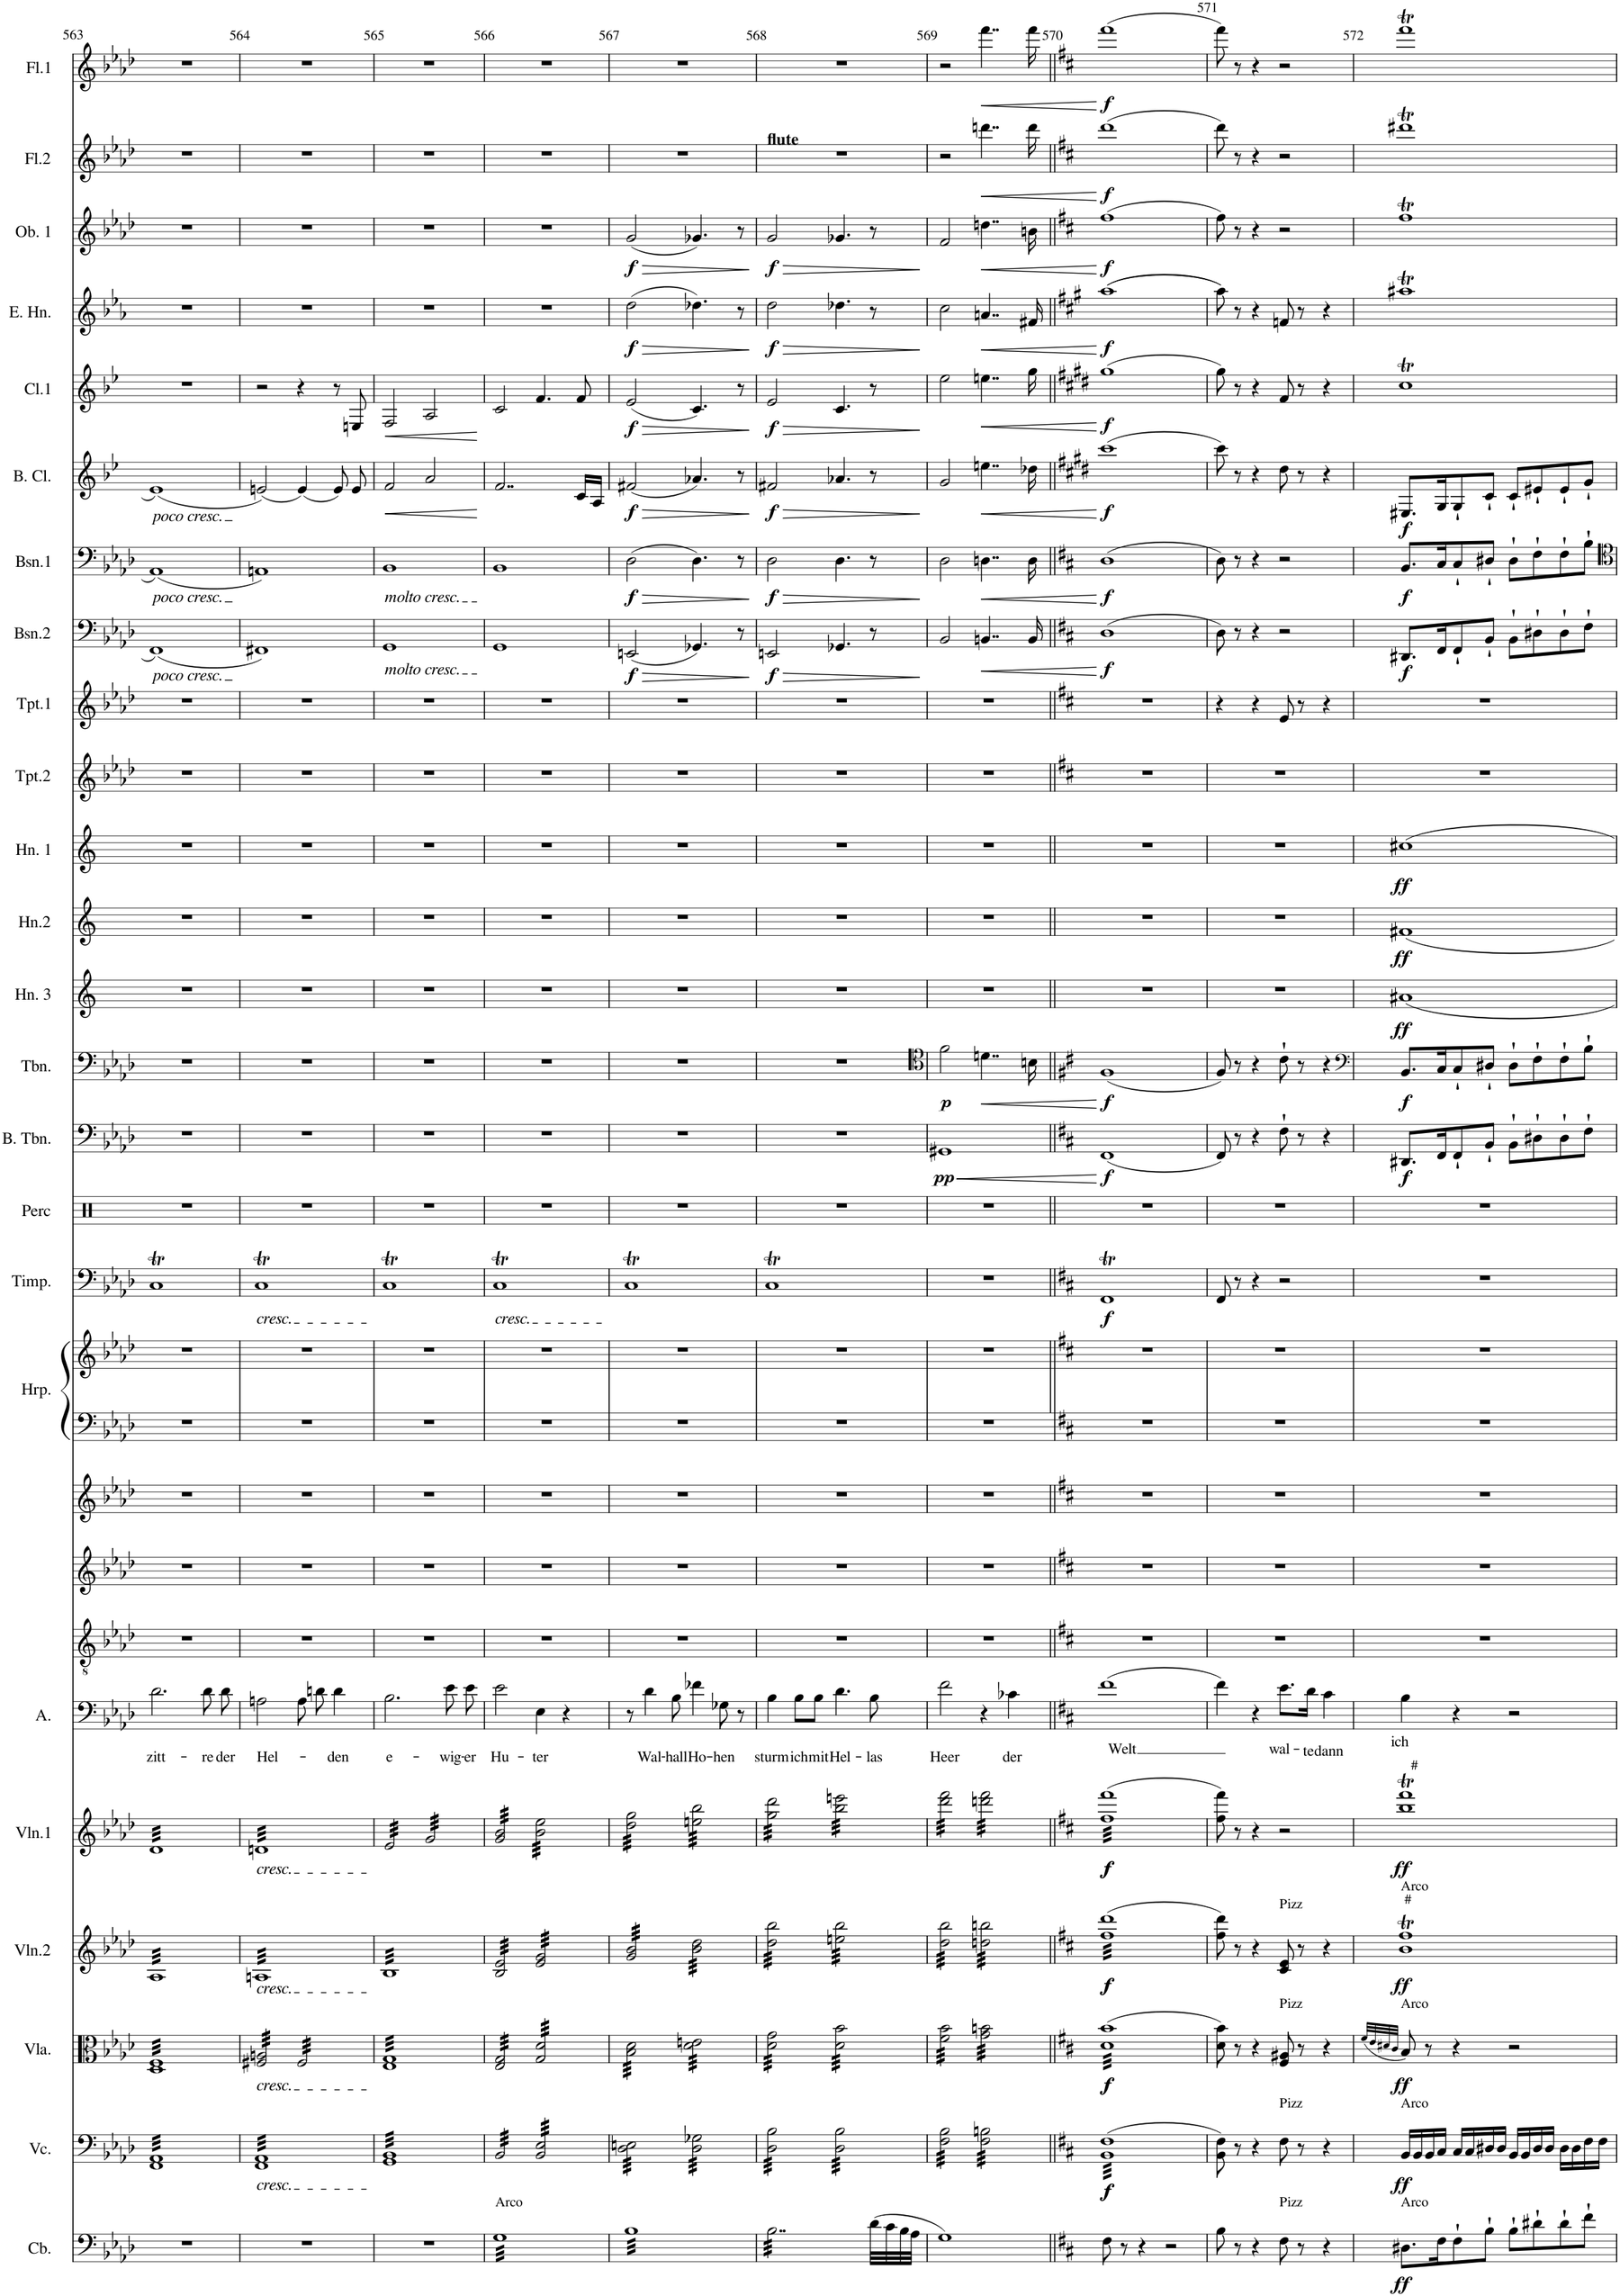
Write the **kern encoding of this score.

**kern	**dynam	**kern	**dynam	**kern	**dynam	**kern	**dynam	**kern	**dynam	**kern	**text	**kern	**kern	**kern	**kern	**kern	**kern	**dynam	**kern	**kern	**dynam	**kern	**dynam	**kern	**dynam	**kern	**dynam	**kern	**dynam	**kern	**kern	**kern	**dynam	**kern	**dynam	**kern	**dynam	**kern	**dynam	**kern	**dynam	**kern	**dynam	**kern	**dynam	**kern	**dynam
*part27	*part27	*part26	*part26	*part25	*part25	*part24	*part24	*part23	*part23	*part22	*part22	*part21	*part20	*part19	*part18	*part18	*part17	*part17	*part16	*part15	*part15	*part14	*part14	*part13	*part13	*part12	*part12	*part11	*part11	*part10	*part9	*part8	*part8	*part7	*part7	*part6	*part6	*part5	*part5	*part4	*part4	*part3	*part3	*part2	*part2	*part1	*part1
*staff28	*staff28	*staff27	*staff27	*staff26	*staff26	*staff25	*staff25	*staff24	*staff24	*staff23	*staff23	*staff22	*staff21	*staff20	*staff19	*staff18	*staff17	*staff17	*staff16	*staff15	*staff15	*staff14	*staff14	*staff13	*staff13	*staff12	*staff12	*staff11	*staff11	*staff10	*staff9	*staff8	*staff8	*staff7	*staff7	*staff6	*staff6	*staff5	*staff5	*staff4	*staff4	*staff3	*staff3	*staff2	*staff2	*staff1	*staff1
*I"Contrabass	*	*I"Violoncello	*	*I"Viola	*	*I"Violin 2	*	*I"Violin 1	*	*I"Alberich	*	*I"Alto	*I"Soprano	*I"Soprano	*I"Harp	*	*I"Timpani	*	*I"Percussion	*I"Bass Trombone	*	*I"Trombone	*	*I"Horn 3	*	*I"Horn 2	*	*I"Horn 1	*	*I"Trumpet 2	*I"Trumpet 1	*I"Bassoon 2	*	*I"Bassoon 1	*	*I"Clarinet 2	*	*I"Clarinet 1	*	*I"Oboe 2/EH	*	*I"Oboe 1	*	*I"Flute 2/Picc	*	*I"Flute 1	*
*I'Cb.	*	*I'Vc.	*	*I'Vla.	*	*I'Vln.2	*	*I'Vln.1	*	*I'A.	*	*	*	*	*I'Hrp.	*	*I'Timp.	*	*I'Perc	*I'B. Tbn.	*	*I'Tbn.	*	*I'Hn. 3	*	*I'Hn.2	*	*I'Hn. 1	*	*I'Tpt.2	*I'Tpt.1	*I'Bsn.2	*	*I'Bsn.1	*	*I'Cl. 2	*	*I'Cl.1	*	*I'Ob.2	*	*I'Ob. 1	*	*I'Fl.2	*	*I'Fl.1	*
!!LO:PB:g=z
*clefF4	*	*clefF4	*	*clefC3	*	*clefG2	*	*clefG2	*	*clefF4	*	*clefGv2	*clefG2	*clefG2	*clefF4	*clefG2	*clefF4	*	*clefX	*clefF4	*	*clefF4	*	*clefG2	*	*clefG2	*	*clefG2	*	*clefG2	*clefG2	*clefF4	*	*clefF4	*	*clefG2	*	*clefG2	*	*clefG2	*	*clefG2	*	*clefG2	*	*clefG2	*
*Trd7c12	*	*	*	*	*	*	*	*	*	*	*	*	*	*	*	*	*	*	*	*	*	*	*	*Trd4c7	*	*Trd4c7	*	*Trd4c7	*	*	*	*	*	*	*	*Trd8c14	*	*Trd1c2	*	*Trd4c7	*	*	*	*Trd-7c-12	*	*	*
*k[b-e-a-d-]	*	*k[b-e-a-d-]	*	*k[b-e-a-d-]	*	*k[b-e-a-d-]	*	*k[b-e-a-d-]	*	*k[b-e-a-d-]	*	*k[b-e-a-d-]	*k[b-e-a-d-]	*k[b-e-a-d-]	*k[b-e-a-d-]	*k[b-e-a-d-]	*k[b-e-a-d-]	*	*k[]	*k[b-e-a-d-]	*	*k[b-e-a-d-]	*	*k[]	*	*k[]	*	*k[]	*	*k[b-e-a-d-]	*k[b-e-a-d-]	*k[b-e-a-d-]	*	*k[b-e-a-d-]	*	*k[b-e-]	*	*k[b-e-]	*	*k[b-e-a-]	*	*k[b-e-a-d-]	*	*k[b-e-a-d-]	*	*k[b-e-a-d-]	*
*M4/4	*	*M4/4	*	*M4/4	*	*M4/4	*	*M4/4	*	*M4/4	*	*M4/4	*M4/4	*M4/4	*M4/4	*M4/4	*M4/4	*	*M4/4	*M4/4	*	*M4/4	*	*M4/4	*	*M4/4	*	*M4/4	*	*M4/4	*M4/4	*M4/4	*	*M4/4	*	*M4/4	*	*M4/4	*	*M4/4	*	*M4/4	*	*M4/4	*	*M4/4	*
=563	=563	=563	=563	=563	=563	=563	=563	=563	=563	=563	=563	=563	=563	=563	=563	=563	=563	=563	=563	=563	=563	=563	=563	=563	=563	=563	=563	=563	=563	=563	=563	=563	=563	=563	=563	=563	=563	=563	=563	=563	=563	=563	=563	=563	=563	=563	=563
!	!	!	!	!	!	!	!	!	!	!	!	!	!	!	!	!	!	!	!	!	!	!	!	!	!	!	!	!	!	!	!	!	!	!	!	!LO:TX:b:i:t=poco cresc.	!	!	!	!	!	!	!	!	!	!	!
!	!	!	!	!	!	!	!	!	!	!	!	!	!	!	!	!	!	!	!	!	!	!	!	!	!	!	!	!	!	!	!	!	!	!LO:TX:b:i:t=poco cresc.	!	!	!	!	!	!	!	!	!	!	!	!	!
!	!	!	!	!	!	!	!	!	!	!	!	!	!	!	!	!	!	!	!	!	!	!	!	!	!	!	!	!	!	!	!	!LO:TX:b:i:t=poco cresc.	!	!	!	!	!	!	!	!	!	!	!	!	!	!	!
!	!	!	!	!	!	!	!	!	!	!	!LO:LY:b	!	!	!	!	!	!	!	!	!	!	!	!	!	!	!	!	!	!	!	!	!	!	!	!	!	!	!	!	!	!	!	!	!	!	!	!
*	*	*tremolo	*	*	*	*	*	*	*	*	*	*	*	*	*	*	*	*	*	*	*	*	*	*	*	*	*	*	*	*	*	*	*	*	*	*	*	*	*	*	*	*	*	*	*	*	*
*	*	*	*	*tremolo	*	*	*	*	*	*	*	*	*	*	*	*	*	*	*	*	*	*	*	*	*	*	*	*	*	*	*	*	*	*	*	*	*	*	*	*	*	*	*	*	*	*	*
*	*	*	*	*	*	*tremolo	*	*	*	*	*	*	*	*	*	*	*	*	*	*	*	*	*	*	*	*	*	*	*	*	*	*	*	*	*	*	*	*	*	*	*	*	*	*	*	*	*
*	*	*	*	*	*	*	*	*tremolo	*	*	*	*	*	*	*	*	*	*	*	*	*	*	*	*	*	*	*	*	*	*	*	*	*	*	*	*	*	*	*	*	*	*	*	*	*	*	*
1r	.	32FF 32AA-LLL	.	32D- 32FLLL	.	32A-LLL	.	32d-LLL	.	2.d-\	zitt-	1r	1r	1r	1r	1r	1Ct	.	1r	1r	.	1r	.	1r	.	1r	.	1r	.	1r	1r	(1FF	.	(1AA-	.	(1e-	.	1r	.	1r	.	1r	.	1r	.	1r	.
.	.	32FF 32AA-	.	32D- 32F	.	32A-	.	32d-	.	.	.	.	.	.	.	.	.	.	.	.	.	.	.	.	.	.	.	.	.	.	.	.	.	.	.	.	.	.	.	.	.	.	.	.	.	.	.
.	.	32FF 32AA-	.	32D- 32F	.	32A-	.	32d-	.	.	.	.	.	.	.	.	.	.	.	.	.	.	.	.	.	.	.	.	.	.	.	.	.	.	.	.	.	.	.	.	.	.	.	.	.	.	.
.	.	32FF 32AA-	.	32D- 32F	.	32A-	.	32d-	.	.	.	.	.	.	.	.	.	.	.	.	.	.	.	.	.	.	.	.	.	.	.	.	.	.	.	.	.	.	.	.	.	.	.	.	.	.	.
.	.	32FF 32AA-	.	32D- 32F	.	32A-	.	32d-	.	.	.	.	.	.	.	.	.	.	.	.	.	.	.	.	.	.	.	.	.	.	.	.	.	.	.	.	.	.	.	.	.	.	.	.	.	.	.
.	.	32FF 32AA-	.	32D- 32F	.	32A-	.	32d-	.	.	.	.	.	.	.	.	.	.	.	.	.	.	.	.	.	.	.	.	.	.	.	.	.	.	.	.	.	.	.	.	.	.	.	.	.	.	.
.	.	32FF 32AA-	.	32D- 32F	.	32A-	.	32d-	.	.	.	.	.	.	.	.	.	.	.	.	.	.	.	.	.	.	.	.	.	.	.	.	.	.	.	.	.	.	.	.	.	.	.	.	.	.	.
.	.	32FF 32AA-	.	32D- 32F	.	32A-	.	32d-	.	.	.	.	.	.	.	.	.	.	.	.	.	.	.	.	.	.	.	.	.	.	.	.	.	.	.	.	.	.	.	.	.	.	.	.	.	.	.
.	.	32FF 32AA-	.	32D- 32F	.	32A-	.	32d-	.	.	.	.	.	.	.	.	.	.	.	.	.	.	.	.	.	.	.	.	.	.	.	.	.	.	.	.	.	.	.	.	.	.	.	.	.	.	.
.	.	32FF 32AA-	.	32D- 32F	.	32A-	.	32d-	.	.	.	.	.	.	.	.	.	.	.	.	.	.	.	.	.	.	.	.	.	.	.	.	.	.	.	.	.	.	.	.	.	.	.	.	.	.	.
.	.	32FF 32AA-	.	32D- 32F	.	32A-	.	32d-	.	.	.	.	.	.	.	.	.	.	.	.	.	.	.	.	.	.	.	.	.	.	.	.	.	.	.	.	.	.	.	.	.	.	.	.	.	.	.
.	.	32FF 32AA-	.	32D- 32F	.	32A-	.	32d-	.	.	.	.	.	.	.	.	.	.	.	.	.	.	.	.	.	.	.	.	.	.	.	.	.	.	.	.	.	.	.	.	.	.	.	.	.	.	.
.	.	32FF 32AA-	.	32D- 32F	.	32A-	.	32d-	.	.	.	.	.	.	.	.	.	.	.	.	.	.	.	.	.	.	.	.	.	.	.	.	.	.	.	.	.	.	.	.	.	.	.	.	.	.	.
.	.	32FF 32AA-	.	32D- 32F	.	32A-	.	32d-	.	.	.	.	.	.	.	.	.	.	.	.	.	.	.	.	.	.	.	.	.	.	.	.	.	.	.	.	.	.	.	.	.	.	.	.	.	.	.
.	.	32FF 32AA-	.	32D- 32F	.	32A-	.	32d-	.	.	.	.	.	.	.	.	.	.	.	.	.	.	.	.	.	.	.	.	.	.	.	.	.	.	.	.	.	.	.	.	.	.	.	.	.	.	.
.	.	32FF 32AA-	.	32D- 32F	.	32A-	.	32d-	.	.	.	.	.	.	.	.	.	.	.	.	.	.	.	.	.	.	.	.	.	.	.	.	.	.	.	.	.	.	.	.	.	.	.	.	.	.	.
.	.	32FF 32AA-	.	32D- 32F	.	32A-	.	32d-	.	.	.	.	.	.	.	.	.	.	.	.	.	.	.	.	.	.	.	.	.	.	.	.	.	.	.	.	.	.	.	.	.	.	.	.	.	.	.
.	.	32FF 32AA-	.	32D- 32F	.	32A-	.	32d-	.	.	.	.	.	.	.	.	.	.	.	.	.	.	.	.	.	.	.	.	.	.	.	.	.	.	.	.	.	.	.	.	.	.	.	.	.	.	.
.	.	32FF 32AA-	.	32D- 32F	.	32A-	.	32d-	.	.	.	.	.	.	.	.	.	.	.	.	.	.	.	.	.	.	.	.	.	.	.	.	.	.	.	.	.	.	.	.	.	.	.	.	.	.	.
.	.	32FF 32AA-	.	32D- 32F	.	32A-	.	32d-	.	.	.	.	.	.	.	.	.	.	.	.	.	.	.	.	.	.	.	.	.	.	.	.	.	.	.	.	.	.	.	.	.	.	.	.	.	.	.
.	.	32FF 32AA-	.	32D- 32F	.	32A-	.	32d-	.	.	.	.	.	.	.	.	.	.	.	.	.	.	.	.	.	.	.	.	.	.	.	.	.	.	.	.	.	.	.	.	.	.	.	.	.	.	.
.	.	32FF 32AA-	.	32D- 32F	.	32A-	.	32d-	.	.	.	.	.	.	.	.	.	.	.	.	.	.	.	.	.	.	.	.	.	.	.	.	.	.	.	.	.	.	.	.	.	.	.	.	.	.	.
.	.	32FF 32AA-	.	32D- 32F	.	32A-	.	32d-	.	.	.	.	.	.	.	.	.	.	.	.	.	.	.	.	.	.	.	.	.	.	.	.	.	.	.	.	.	.	.	.	.	.	.	.	.	.	.
.	.	32FF 32AA-	.	32D- 32F	.	32A-	.	32d-	.	.	.	.	.	.	.	.	.	.	.	.	.	.	.	.	.	.	.	.	.	.	.	.	.	.	.	.	.	.	.	.	.	.	.	.	.	.	.
!	!	!	!	!	!	!	!	!	!	!	!LO:LY:b	!	!	!	!	!	!	!	!	!	!	!	!	!	!	!	!	!	!	!	!	!	!	!	!	!	!	!	!	!	!	!	!	!	!	!	!
.	.	32FF 32AA-	.	32D- 32F	.	32A-	.	32d-	.	8d-\	-re	.	.	.	.	.	.	.	.	.	.	.	.	.	.	.	.	.	.	.	.	.	.	.	.	.	.	.	.	.	.	.	.	.	.	.	.
.	.	32FF 32AA-	.	32D- 32F	.	32A-	.	32d-	.	.	.	.	.	.	.	.	.	.	.	.	.	.	.	.	.	.	.	.	.	.	.	.	.	.	.	.	.	.	.	.	.	.	.	.	.	.	.
.	.	32FF 32AA-	.	32D- 32F	.	32A-	.	32d-	.	.	.	.	.	.	.	.	.	.	.	.	.	.	.	.	.	.	.	.	.	.	.	.	.	.	.	.	.	.	.	.	.	.	.	.	.	.	.
.	.	32FF 32AA-	.	32D- 32F	.	32A-	.	32d-	.	.	.	.	.	.	.	.	.	.	.	.	.	.	.	.	.	.	.	.	.	.	.	.	.	.	.	.	.	.	.	.	.	.	.	.	.	.	.
!	!	!	!	!	!	!	!	!	!	!	!LO:LY:b	!	!	!	!	!	!	!	!	!	!	!	!	!	!	!	!	!	!	!	!	!	!	!	!	!	!	!	!	!	!	!	!	!	!	!	!
.	.	32FF 32AA-	.	32D- 32F	.	32A-	.	32d-	.	8d-\	der	.	.	.	.	.	.	.	.	.	.	.	.	.	.	.	.	.	.	.	.	.	.	.	.	.	.	.	.	.	.	.	.	.	.	.	.
.	.	32FF 32AA-	.	32D- 32F	.	32A-	.	32d-	.	.	.	.	.	.	.	.	.	.	.	.	.	.	.	.	.	.	.	.	.	.	.	.	.	.	.	.	.	.	.	.	.	.	.	.	.	.	.
.	.	32FF 32AA-	.	32D- 32F	.	32A-	.	32d-	.	.	.	.	.	.	.	.	.	.	.	.	.	.	.	.	.	.	.	.	.	.	.	.	.	.	.	.	.	.	.	.	.	.	.	.	.	.	.
.	.	32FF 32AA-JJJ	.	32D- 32FJJJ	.	32A-JJJ	.	32d-JJJ	.	.	.	.	.	.	.	.	.	.	.	.	.	.	.	.	.	.	.	.	.	.	.	.	.	.	.	.	.	.	.	.	.	.	.	.	.	.	.
=564	=564	=564	=564	=564	=564	=564	=564	=564	=564	=564	=564	=564	=564	=564	=564	=564	=564	=564	=564	=564	=564	=564	=564	=564	=564	=564	=564	=564	=564	=564	=564	=564	=564	=564	=564	=564	=564	=564	=564	=564	=564	=564	=564	=564	=564	=564	=564
!	!	!	!	!	!	!	!	!	!	!	!	!	!	!	!	!	!LO:TX:b:i:t=cresc.	!	!	!	!	!	!	!	!	!	!	!	!	!	!	!	!	!	!	!	!	!	!	!	!	!	!	!	!	!	!
!	!	!	!	!	!	!	!	!LO:TX:b:i:t=cresc.	!	!	!	!	!	!	!	!	!	!	!	!	!	!	!	!	!	!	!	!	!	!	!	!	!	!	!	!	!	!	!	!	!	!	!	!	!	!	!
!	!	!	!	!	!	!LO:TX:b:i:t=cresc.	!	!	!	!	!	!	!	!	!	!	!	!	!	!	!	!	!	!	!	!	!	!	!	!	!	!	!	!	!	!	!	!	!	!	!	!	!	!	!	!	!
!	!	!	!	!LO:TX:b:i:t=cresc.	!	!	!	!	!	!	!	!	!	!	!	!	!	!	!	!	!	!	!	!	!	!	!	!	!	!	!	!	!	!	!	!	!	!	!	!	!	!	!	!	!	!	!
!	!	!LO:TX:b:i:t=cresc.	!	!	!	!	!	!	!	!	!	!	!	!	!	!	!	!	!	!	!	!	!	!	!	!	!	!	!	!	!	!	!	!	!	!	!	!	!	!	!	!	!	!	!	!	!
!	!	!	!	!	!	!	!	!	!	!	!LO:LY:b	!	!	!	!	!	!	!	!	!	!	!	!	!	!	!	!	!	!	!	!	!	!	!	!	!	!	!	!	!	!	!	!	!	!	!	!
1r	.	32FF 32AA-LLL	.	32F#X/ 32An/LLL	.	32AnLLL	.	32dnLLL	.	2An\	Hel-	1r	1r	1r	1r	1r	1Ct	.	1r	1r	.	1r	.	1r	.	1r	.	1r	.	1r	1r	1FF#X)	.	1AAn)	.	(2en/)	.	2r	.	1r	.	1r	.	1r	.	1r	.
.	.	32FF 32AA-	.	32F#X/ 32An/	.	32An	.	32dn	.	.	.	.	.	.	.	.	.	.	.	.	.	.	.	.	.	.	.	.	.	.	.	.	.	.	.	.	.	.	.	.	.	.	.	.	.	.	.
.	.	32FF 32AA-	.	32F#X/ 32An/	.	32An	.	32dn	.	.	.	.	.	.	.	.	.	.	.	.	.	.	.	.	.	.	.	.	.	.	.	.	.	.	.	.	.	.	.	.	.	.	.	.	.	.	.
.	.	32FF 32AA-	.	32F#X/ 32An/	.	32An	.	32dn	.	.	.	.	.	.	.	.	.	.	.	.	.	.	.	.	.	.	.	.	.	.	.	.	.	.	.	.	.	.	.	.	.	.	.	.	.	.	.
.	.	32FF 32AA-	.	32F#X/ 32An/	.	32An	.	32dn	.	.	.	.	.	.	.	.	.	.	.	.	.	.	.	.	.	.	.	.	.	.	.	.	.	.	.	.	.	.	.	.	.	.	.	.	.	.	.
.	.	32FF 32AA-	.	32F#X/ 32An/	.	32An	.	32dn	.	.	.	.	.	.	.	.	.	.	.	.	.	.	.	.	.	.	.	.	.	.	.	.	.	.	.	.	.	.	.	.	.	.	.	.	.	.	.
.	.	32FF 32AA-	.	32F#X/ 32An/	.	32An	.	32dn	.	.	.	.	.	.	.	.	.	.	.	.	.	.	.	.	.	.	.	.	.	.	.	.	.	.	.	.	.	.	.	.	.	.	.	.	.	.	.
.	.	32FF 32AA-	.	32F#X/ 32An/	.	32An	.	32dn	.	.	.	.	.	.	.	.	.	.	.	.	.	.	.	.	.	.	.	.	.	.	.	.	.	.	.	.	.	.	.	.	.	.	.	.	.	.	.
.	.	32FF 32AA-	.	32F#X/ 32An/	.	32An	.	32dn	.	.	.	.	.	.	.	.	.	.	.	.	.	.	.	.	.	.	.	.	.	.	.	.	.	.	.	.	.	.	.	.	.	.	.	.	.	.	.
.	.	32FF 32AA-	.	32F#X/ 32An/	.	32An	.	32dn	.	.	.	.	.	.	.	.	.	.	.	.	.	.	.	.	.	.	.	.	.	.	.	.	.	.	.	.	.	.	.	.	.	.	.	.	.	.	.
.	.	32FF 32AA-	.	32F#X/ 32An/	.	32An	.	32dn	.	.	.	.	.	.	.	.	.	.	.	.	.	.	.	.	.	.	.	.	.	.	.	.	.	.	.	.	.	.	.	.	.	.	.	.	.	.	.
.	.	32FF 32AA-	.	32F#X/ 32An/	.	32An	.	32dn	.	.	.	.	.	.	.	.	.	.	.	.	.	.	.	.	.	.	.	.	.	.	.	.	.	.	.	.	.	.	.	.	.	.	.	.	.	.	.
.	.	32FF 32AA-	.	32F#X/ 32An/	.	32An	.	32dn	.	.	.	.	.	.	.	.	.	.	.	.	.	.	.	.	.	.	.	.	.	.	.	.	.	.	.	.	.	.	.	.	.	.	.	.	.	.	.
.	.	32FF 32AA-	.	32F#X/ 32An/	.	32An	.	32dn	.	.	.	.	.	.	.	.	.	.	.	.	.	.	.	.	.	.	.	.	.	.	.	.	.	.	.	.	.	.	.	.	.	.	.	.	.	.	.
.	.	32FF 32AA-	.	32F#X/ 32An/	.	32An	.	32dn	.	.	.	.	.	.	.	.	.	.	.	.	.	.	.	.	.	.	.	.	.	.	.	.	.	.	.	.	.	.	.	.	.	.	.	.	.	.	.
.	.	32FF 32AA-	.	32F#X/ 32An/JJJ	.	32An	.	32dn	.	.	.	.	.	.	.	.	.	.	.	.	.	.	.	.	.	.	.	.	.	.	.	.	.	.	.	.	.	.	.	.	.	.	.	.	.	.	.
.	.	32FF 32AA-	.	32F#/LLL	.	32An	.	32dn	.	8A\	.	.	.	.	.	.	.	.	.	.	.	.	.	.	.	.	.	.	.	.	.	.	.	.	.	(4e/)	.	4r	.	.	.	.	.	.	.	.	.
.	.	32FF 32AA-	.	32F#/	.	32An	.	32dn	.	.	.	.	.	.	.	.	.	.	.	.	.	.	.	.	.	.	.	.	.	.	.	.	.	.	.	.	.	.	.	.	.	.	.	.	.	.	.
.	.	32FF 32AA-	.	32F#/	.	32An	.	32dn	.	.	.	.	.	.	.	.	.	.	.	.	.	.	.	.	.	.	.	.	.	.	.	.	.	.	.	.	.	.	.	.	.	.	.	.	.	.	.
.	.	32FF 32AA-	.	32F#/	.	32An	.	32dn	.	.	.	.	.	.	.	.	.	.	.	.	.	.	.	.	.	.	.	.	.	.	.	.	.	.	.	.	.	.	.	.	.	.	.	.	.	.	.
.	.	32FF 32AA-	.	32F#/	.	32An	.	32dn	.	8dn\	.	.	.	.	.	.	.	.	.	.	.	.	.	.	.	.	.	.	.	.	.	.	.	.	.	.	.	.	.	.	.	.	.	.	.	.	.
.	.	32FF 32AA-	.	32F#/	.	32An	.	32dn	.	.	.	.	.	.	.	.	.	.	.	.	.	.	.	.	.	.	.	.	.	.	.	.	.	.	.	.	.	.	.	.	.	.	.	.	.	.	.
.	.	32FF 32AA-	.	32F#/	.	32An	.	32dn	.	.	.	.	.	.	.	.	.	.	.	.	.	.	.	.	.	.	.	.	.	.	.	.	.	.	.	.	.	.	.	.	.	.	.	.	.	.	.
.	.	32FF 32AA-	.	32F#/	.	32An	.	32dn	.	.	.	.	.	.	.	.	.	.	.	.	.	.	.	.	.	.	.	.	.	.	.	.	.	.	.	.	.	.	.	.	.	.	.	.	.	.	.
!	!	!	!	!	!	!	!	!	!	!	!LO:LY:b	!	!	!	!	!	!	!	!	!	!	!	!	!	!	!	!	!	!	!	!	!	!	!	!	!	!	!	!	!	!	!	!	!	!	!	!
.	.	32FF 32AA-	.	32F#/	.	32An	.	32dn	.	4d\	-den	.	.	.	.	.	.	.	.	.	.	.	.	.	.	.	.	.	.	.	.	.	.	.	.	8e/)	.	8r	.	.	.	.	.	.	.	.	.
.	.	32FF 32AA-	.	32F#/	.	32An	.	32dn	.	.	.	.	.	.	.	.	.	.	.	.	.	.	.	.	.	.	.	.	.	.	.	.	.	.	.	.	.	.	.	.	.	.	.	.	.	.	.
.	.	32FF 32AA-	.	32F#/	.	32An	.	32dn	.	.	.	.	.	.	.	.	.	.	.	.	.	.	.	.	.	.	.	.	.	.	.	.	.	.	.	.	.	.	.	.	.	.	.	.	.	.	.
.	.	32FF 32AA-	.	32F#/	.	32An	.	32dn	.	.	.	.	.	.	.	.	.	.	.	.	.	.	.	.	.	.	.	.	.	.	.	.	.	.	.	.	.	.	.	.	.	.	.	.	.	.	.
.	.	32FF 32AA-	.	32F#/	.	32An	.	32dn	.	.	.	.	.	.	.	.	.	.	.	.	.	.	.	.	.	.	.	.	.	.	.	.	.	.	.	8e/	.	8En/	.	.	.	.	.	.	.	.	.
.	.	32FF 32AA-	.	32F#/	.	32An	.	32dn	.	.	.	.	.	.	.	.	.	.	.	.	.	.	.	.	.	.	.	.	.	.	.	.	.	.	.	.	.	.	.	.	.	.	.	.	.	.	.
.	.	32FF 32AA-	.	32F#/	.	32An	.	32dn	.	.	.	.	.	.	.	.	.	.	.	.	.	.	.	.	.	.	.	.	.	.	.	.	.	.	.	.	.	.	.	.	.	.	.	.	.	.	.
.	.	32FF 32AA-JJJ	.	32F#/JJJ	.	32AnJJJ	.	32dnJJJ	.	.	.	.	.	.	.	.	.	.	.	.	.	.	.	.	.	.	.	.	.	.	.	.	.	.	.	.	.	.	.	.	.	.	.	.	.	.	.
=565	=565	=565	=565	=565	=565	=565	=565	=565	=565	=565	=565	=565	=565	=565	=565	=565	=565	=565	=565	=565	=565	=565	=565	=565	=565	=565	=565	=565	=565	=565	=565	=565	=565	=565	=565	=565	=565	=565	=565	=565	=565	=565	=565	=565	=565	=565	=565
!	!	!	!	!	!	!	!	!	!	!	!	!	!	!	!	!	!	!	!	!	!	!	!	!	!	!	!	!	!	!	!	!	!	!LO:TX:b:i:t=molto cresc.	!	!	!	!	!	!	!	!	!	!	!	!	!
!	!	!	!	!	!	!	!	!	!	!	!	!	!	!	!	!	!	!	!	!	!	!	!	!	!	!	!	!	!	!	!	!LO:TX:b:i:t=molto cresc.	!	!	!	!	!	!	!	!	!	!	!	!	!	!	!
!	!	!	!	!	!	!	!	!	!	!	!LO:LY:b	!	!	!	!	!	!	!	!	!	!	!	!	!	!	!	!	!	!	!	!	!	!	!	!	!	!LO:HP:b	!	!LO:HP:b	!	!	!	!	!	!	!	!
1r	.	32GG 32BB-LLL	.	32E- 32GLLL	.	32B-LLL	.	32e-/LLL	.	2.B-\	e-	1r	1r	1r	1r	1r	1Ct	.	1r	1r	.	1r	.	1r	.	1r	.	1r	.	1r	1r	1GG	.	1BB-	.	2f/	<	2F/	<	1r	.	1r	.	1r	.	1r	.
.	.	32GG 32BB-	.	32E- 32G	.	32B-	.	32e-/	.	.	.	.	.	.	.	.	.	.	.	.	.	.	.	.	.	.	.	.	.	.	.	.	.	.	.	.	.	.	.	.	.	.	.	.	.	.	.
.	.	32GG 32BB-	.	32E- 32G	.	32B-	.	32e-/	.	.	.	.	.	.	.	.	.	.	.	.	.	.	.	.	.	.	.	.	.	.	.	.	.	.	.	.	.	.	.	.	.	.	.	.	.	.	.
.	.	32GG 32BB-	.	32E- 32G	.	32B-	.	32e-/	.	.	.	.	.	.	.	.	.	.	.	.	.	.	.	.	.	.	.	.	.	.	.	.	.	.	.	.	.	.	.	.	.	.	.	.	.	.	.
.	.	32GG 32BB-	.	32E- 32G	.	32B-	.	32e-/	.	.	.	.	.	.	.	.	.	.	.	.	.	.	.	.	.	.	.	.	.	.	.	.	.	.	.	.	.	.	.	.	.	.	.	.	.	.	.
.	.	32GG 32BB-	.	32E- 32G	.	32B-	.	32e-/	.	.	.	.	.	.	.	.	.	.	.	.	.	.	.	.	.	.	.	.	.	.	.	.	.	.	.	.	.	.	.	.	.	.	.	.	.	.	.
.	.	32GG 32BB-	.	32E- 32G	.	32B-	.	32e-/	.	.	.	.	.	.	.	.	.	.	.	.	.	.	.	.	.	.	.	.	.	.	.	.	.	.	.	.	.	.	.	.	.	.	.	.	.	.	.
.	.	32GG 32BB-	.	32E- 32G	.	32B-	.	32e-/	.	.	.	.	.	.	.	.	.	.	.	.	.	.	.	.	.	.	.	.	.	.	.	.	.	.	.	.	.	.	.	.	.	.	.	.	.	.	.
.	.	32GG 32BB-	.	32E- 32G	.	32B-	.	32e-/	.	.	.	.	.	.	.	.	.	.	.	.	.	.	.	.	.	.	.	.	.	.	.	.	.	.	.	.	.	.	.	.	.	.	.	.	.	.	.
.	.	32GG 32BB-	.	32E- 32G	.	32B-	.	32e-/	.	.	.	.	.	.	.	.	.	.	.	.	.	.	.	.	.	.	.	.	.	.	.	.	.	.	.	.	.	.	.	.	.	.	.	.	.	.	.
.	.	32GG 32BB-	.	32E- 32G	.	32B-	.	32e-/	.	.	.	.	.	.	.	.	.	.	.	.	.	.	.	.	.	.	.	.	.	.	.	.	.	.	.	.	.	.	.	.	.	.	.	.	.	.	.
.	.	32GG 32BB-	.	32E- 32G	.	32B-	.	32e-/	.	.	.	.	.	.	.	.	.	.	.	.	.	.	.	.	.	.	.	.	.	.	.	.	.	.	.	.	.	.	.	.	.	.	.	.	.	.	.
.	.	32GG 32BB-	.	32E- 32G	.	32B-	.	32e-/	.	.	.	.	.	.	.	.	.	.	.	.	.	.	.	.	.	.	.	.	.	.	.	.	.	.	.	.	.	.	.	.	.	.	.	.	.	.	.
.	.	32GG 32BB-	.	32E- 32G	.	32B-	.	32e-/	.	.	.	.	.	.	.	.	.	.	.	.	.	.	.	.	.	.	.	.	.	.	.	.	.	.	.	.	.	.	.	.	.	.	.	.	.	.	.
.	.	32GG 32BB-	.	32E- 32G	.	32B-	.	32e-/	.	.	.	.	.	.	.	.	.	.	.	.	.	.	.	.	.	.	.	.	.	.	.	.	.	.	.	.	.	.	.	.	.	.	.	.	.	.	.
.	.	32GG 32BB-	.	32E- 32G	.	32B-	.	32e-/JJJ	.	.	.	.	.	.	.	.	.	.	.	.	.	.	.	.	.	.	.	.	.	.	.	.	.	.	.	.	.	.	.	.	.	.	.	.	.	.	.
.	.	32GG 32BB-	.	32E- 32G	.	32B-	.	32g/LLL	.	.	.	.	.	.	.	.	.	.	.	.	.	.	.	.	.	.	.	.	.	.	.	.	.	.	.	2a/	.	2A/	.	.	.	.	.	.	.	.	.
.	.	32GG 32BB-	.	32E- 32G	.	32B-	.	32g/	.	.	.	.	.	.	.	.	.	.	.	.	.	.	.	.	.	.	.	.	.	.	.	.	.	.	.	.	.	.	.	.	.	.	.	.	.	.	.
.	.	32GG 32BB-	.	32E- 32G	.	32B-	.	32g/	.	.	.	.	.	.	.	.	.	.	.	.	.	.	.	.	.	.	.	.	.	.	.	.	.	.	.	.	.	.	.	.	.	.	.	.	.	.	.
.	.	32GG 32BB-	.	32E- 32G	.	32B-	.	32g/	.	.	.	.	.	.	.	.	.	.	.	.	.	.	.	.	.	.	.	.	.	.	.	.	.	.	.	.	.	.	.	.	.	.	.	.	.	.	.
.	.	32GG 32BB-	.	32E- 32G	.	32B-	.	32g/	.	.	.	.	.	.	.	.	.	.	.	.	.	.	.	.	.	.	.	.	.	.	.	.	.	.	.	.	.	.	.	.	.	.	.	.	.	.	.
.	.	32GG 32BB-	.	32E- 32G	.	32B-	.	32g/	.	.	.	.	.	.	.	.	.	.	.	.	.	.	.	.	.	.	.	.	.	.	.	.	.	.	.	.	.	.	.	.	.	.	.	.	.	.	.
.	.	32GG 32BB-	.	32E- 32G	.	32B-	.	32g/	.	.	.	.	.	.	.	.	.	.	.	.	.	.	.	.	.	.	.	.	.	.	.	.	.	.	.	.	.	.	.	.	.	.	.	.	.	.	.
.	.	32GG 32BB-	.	32E- 32G	.	32B-	.	32g/	.	.	.	.	.	.	.	.	.	.	.	.	.	.	.	.	.	.	.	.	.	.	.	.	.	.	.	.	.	.	.	.	.	.	.	.	.	.	.
!	!	!	!	!	!	!	!	!	!	!	!LO:LY:b	!	!	!	!	!	!	!	!	!	!	!	!	!	!	!	!	!	!	!	!	!	!	!	!	!	!	!	!	!	!	!	!	!	!	!	!
.	.	32GG 32BB-	.	32E- 32G	.	32B-	.	32g/	.	8e-\	-wig-	.	.	.	.	.	.	.	.	.	.	.	.	.	.	.	.	.	.	.	.	.	.	.	.	.	.	.	.	.	.	.	.	.	.	.	.
.	.	32GG 32BB-	.	32E- 32G	.	32B-	.	32g/	.	.	.	.	.	.	.	.	.	.	.	.	.	.	.	.	.	.	.	.	.	.	.	.	.	.	.	.	.	.	.	.	.	.	.	.	.	.	.
.	.	32GG 32BB-	.	32E- 32G	.	32B-	.	32g/	.	.	.	.	.	.	.	.	.	.	.	.	.	.	.	.	.	.	.	.	.	.	.	.	.	.	.	.	.	.	.	.	.	.	.	.	.	.	.
.	.	32GG 32BB-	.	32E- 32G	.	32B-	.	32g/	.	.	.	.	.	.	.	.	.	.	.	.	.	.	.	.	.	.	.	.	.	.	.	.	.	.	.	.	.	.	.	.	.	.	.	.	.	.	.
!	!	!	!	!	!	!	!	!	!	!	!LO:LY:b	!	!	!	!	!	!	!	!	!	!	!	!	!	!	!	!	!	!	!	!	!	!	!	!	!	!	!	!	!	!	!	!	!	!	!	!
.	.	32GG 32BB-	.	32E- 32G	.	32B-	.	32g/	.	8e-\	-er	.	.	.	.	.	.	.	.	.	.	.	.	.	.	.	.	.	.	.	.	.	.	.	.	.	.	.	.	.	.	.	.	.	.	.	.
.	.	32GG 32BB-	.	32E- 32G	.	32B-	.	32g/	.	.	.	.	.	.	.	.	.	.	.	.	.	.	.	.	.	.	.	.	.	.	.	.	.	.	.	.	.	.	.	.	.	.	.	.	.	.	.
.	.	32GG 32BB-	.	32E- 32G	.	32B-	.	32g/	.	.	.	.	.	.	.	.	.	.	.	.	.	.	.	.	.	.	.	.	.	.	.	.	.	.	.	.	.	.	.	.	.	.	.	.	.	.	.
.	.	32GG 32BB-JJJ	.	32E- 32GJJJ	.	32B-JJJ	.	32g/JJJ	.	.	.	.	.	.	.	.	.	.	.	.	.	.	.	.	.	.	.	.	.	.	.	.	.	.	.	.	.	.	.	.	.	.	.	.	.	.	.
.	.	.	.	.	.	.	.	.	.	.	.	.	.	.	.	.	.	.	.	.	.	.	.	.	.	.	.	.	.	.	.	.	.	.	.	.	[	.	[	.	.	.	.	.	.	.	.
=566	=566	=566	=566	=566	=566	=566	=566	=566	=566	=566	=566	=566	=566	=566	=566	=566	=566	=566	=566	=566	=566	=566	=566	=566	=566	=566	=566	=566	=566	=566	=566	=566	=566	=566	=566	=566	=566	=566	=566	=566	=566	=566	=566	=566	=566	=566	=566
!	!	!	!	!	!	!	!	!	!	!	!	!	!	!	!	!	!LO:TX:b:i:t=cresc.	!	!	!	!	!	!	!	!	!	!	!	!	!	!	!	!	!	!	!	!	!	!	!	!	!	!	!	!	!	!
!LO:TX:a:t=Arco	!	!	!	!	!	!	!	!	!	!	!	!	!	!	!	!	!	!	!	!	!	!	!	!	!	!	!	!	!	!	!	!	!	!	!	!	!	!	!	!	!	!	!	!	!	!	!
!	!	!	!	!	!	!	!	!	!	!	!LO:LY:b	!	!	!	!	!	!	!	!	!	!	!	!	!	!	!	!	!	!	!	!	!	!	!	!	!	!	!	!	!	!	!	!	!	!	!	!
*tremolo	*	*	*	*	*	*	*	*	*	*	*	*	*	*	*	*	*	*	*	*	*	*	*	*	*	*	*	*	*	*	*	*	*	*	*	*	*	*	*	*	*	*	*	*	*	*	*
32GLLL	.	32BB-/LLL	.	32E-/ 32G/LLL	.	32B-/ 32e-/LLL	.	32g/ 32b-/LLL	.	2e-\	Hu-	1r	1r	1r	1r	1r	1Ct	.	1r	1r	.	1r	.	1r	.	1r	.	1r	.	1r	1r	1GG	.	1BB-	.	2..f/	.	2c/	.	1r	.	1r	.	1r	.	1r	.
32G	.	32BB-/	.	32E-/ 32G/	.	32B-/ 32e-/	.	32g/ 32b-/	.	.	.	.	.	.	.	.	.	.	.	.	.	.	.	.	.	.	.	.	.	.	.	.	.	.	.	.	.	.	.	.	.	.	.	.	.	.	.
32G	.	32BB-/	.	32E-/ 32G/	.	32B-/ 32e-/	.	32g/ 32b-/	.	.	.	.	.	.	.	.	.	.	.	.	.	.	.	.	.	.	.	.	.	.	.	.	.	.	.	.	.	.	.	.	.	.	.	.	.	.	.
32G	.	32BB-/	.	32E-/ 32G/	.	32B-/ 32e-/	.	32g/ 32b-/	.	.	.	.	.	.	.	.	.	.	.	.	.	.	.	.	.	.	.	.	.	.	.	.	.	.	.	.	.	.	.	.	.	.	.	.	.	.	.
32G	.	32BB-/	.	32E-/ 32G/	.	32B-/ 32e-/	.	32g/ 32b-/	.	.	.	.	.	.	.	.	.	.	.	.	.	.	.	.	.	.	.	.	.	.	.	.	.	.	.	.	.	.	.	.	.	.	.	.	.	.	.
32G	.	32BB-/	.	32E-/ 32G/	.	32B-/ 32e-/	.	32g/ 32b-/	.	.	.	.	.	.	.	.	.	.	.	.	.	.	.	.	.	.	.	.	.	.	.	.	.	.	.	.	.	.	.	.	.	.	.	.	.	.	.
32G	.	32BB-/	.	32E-/ 32G/	.	32B-/ 32e-/	.	32g/ 32b-/	.	.	.	.	.	.	.	.	.	.	.	.	.	.	.	.	.	.	.	.	.	.	.	.	.	.	.	.	.	.	.	.	.	.	.	.	.	.	.
32G	.	32BB-/	.	32E-/ 32G/	.	32B-/ 32e-/	.	32g/ 32b-/	.	.	.	.	.	.	.	.	.	.	.	.	.	.	.	.	.	.	.	.	.	.	.	.	.	.	.	.	.	.	.	.	.	.	.	.	.	.	.
32G	.	32BB-/	.	32E-/ 32G/	.	32B-/ 32e-/	.	32g/ 32b-/	.	.	.	.	.	.	.	.	.	.	.	.	.	.	.	.	.	.	.	.	.	.	.	.	.	.	.	.	.	.	.	.	.	.	.	.	.	.	.
32G	.	32BB-/	.	32E-/ 32G/	.	32B-/ 32e-/	.	32g/ 32b-/	.	.	.	.	.	.	.	.	.	.	.	.	.	.	.	.	.	.	.	.	.	.	.	.	.	.	.	.	.	.	.	.	.	.	.	.	.	.	.
32G	.	32BB-/	.	32E-/ 32G/	.	32B-/ 32e-/	.	32g/ 32b-/	.	.	.	.	.	.	.	.	.	.	.	.	.	.	.	.	.	.	.	.	.	.	.	.	.	.	.	.	.	.	.	.	.	.	.	.	.	.	.
32G	.	32BB-/	.	32E-/ 32G/	.	32B-/ 32e-/	.	32g/ 32b-/	.	.	.	.	.	.	.	.	.	.	.	.	.	.	.	.	.	.	.	.	.	.	.	.	.	.	.	.	.	.	.	.	.	.	.	.	.	.	.
32G	.	32BB-/	.	32E-/ 32G/	.	32B-/ 32e-/	.	32g/ 32b-/	.	.	.	.	.	.	.	.	.	.	.	.	.	.	.	.	.	.	.	.	.	.	.	.	.	.	.	.	.	.	.	.	.	.	.	.	.	.	.
32G	.	32BB-/	.	32E-/ 32G/	.	32B-/ 32e-/	.	32g/ 32b-/	.	.	.	.	.	.	.	.	.	.	.	.	.	.	.	.	.	.	.	.	.	.	.	.	.	.	.	.	.	.	.	.	.	.	.	.	.	.	.
32G	.	32BB-/	.	32E-/ 32G/	.	32B-/ 32e-/	.	32g/ 32b-/	.	.	.	.	.	.	.	.	.	.	.	.	.	.	.	.	.	.	.	.	.	.	.	.	.	.	.	.	.	.	.	.	.	.	.	.	.	.	.
32G	.	32BB-/JJJ	.	32E-/ 32G/JJJ	.	32B-/ 32e-/JJJ	.	32g/ 32b-/JJJ	.	.	.	.	.	.	.	.	.	.	.	.	.	.	.	.	.	.	.	.	.	.	.	.	.	.	.	.	.	.	.	.	.	.	.	.	.	.	.
!	!	!	!	!	!	!	!	!	!	!	!LO:LY:b	!	!	!	!	!	!	!	!	!	!	!	!	!	!	!	!	!	!	!	!	!	!	!	!	!	!	!	!	!	!	!	!	!	!	!	!
32G	.	32BB-/ 32E-/LLL	.	32G/ 32d-/LLL	.	32e-/ 32g/LLL	.	32b-\ 32ee-\LLL	.	4E-\	-ter	.	.	.	.	.	.	.	.	.	.	.	.	.	.	.	.	.	.	.	.	.	.	.	.	.	.	4.f/	.	.	.	.	.	.	.	.	.
32G	.	32BB-/ 32E-/	.	32G/ 32d-/	.	32e-/ 32g/	.	32b-\ 32ee-\	.	.	.	.	.	.	.	.	.	.	.	.	.	.	.	.	.	.	.	.	.	.	.	.	.	.	.	.	.	.	.	.	.	.	.	.	.	.	.
32G	.	32BB-/ 32E-/	.	32G/ 32d-/	.	32e-/ 32g/	.	32b-\ 32ee-\	.	.	.	.	.	.	.	.	.	.	.	.	.	.	.	.	.	.	.	.	.	.	.	.	.	.	.	.	.	.	.	.	.	.	.	.	.	.	.
32G	.	32BB-/ 32E-/	.	32G/ 32d-/	.	32e-/ 32g/	.	32b-\ 32ee-\	.	.	.	.	.	.	.	.	.	.	.	.	.	.	.	.	.	.	.	.	.	.	.	.	.	.	.	.	.	.	.	.	.	.	.	.	.	.	.
32G	.	32BB-/ 32E-/	.	32G/ 32d-/	.	32e-/ 32g/	.	32b-\ 32ee-\	.	.	.	.	.	.	.	.	.	.	.	.	.	.	.	.	.	.	.	.	.	.	.	.	.	.	.	.	.	.	.	.	.	.	.	.	.	.	.
32G	.	32BB-/ 32E-/	.	32G/ 32d-/	.	32e-/ 32g/	.	32b-\ 32ee-\	.	.	.	.	.	.	.	.	.	.	.	.	.	.	.	.	.	.	.	.	.	.	.	.	.	.	.	.	.	.	.	.	.	.	.	.	.	.	.
32G	.	32BB-/ 32E-/	.	32G/ 32d-/	.	32e-/ 32g/	.	32b-\ 32ee-\	.	.	.	.	.	.	.	.	.	.	.	.	.	.	.	.	.	.	.	.	.	.	.	.	.	.	.	.	.	.	.	.	.	.	.	.	.	.	.
32G	.	32BB-/ 32E-/	.	32G/ 32d-/	.	32e-/ 32g/	.	32b-\ 32ee-\	.	.	.	.	.	.	.	.	.	.	.	.	.	.	.	.	.	.	.	.	.	.	.	.	.	.	.	.	.	.	.	.	.	.	.	.	.	.	.
32G	.	32BB-/ 32E-/	.	32G/ 32d-/	.	32e-/ 32g/	.	32b-\ 32ee-\	.	4r	.	.	.	.	.	.	.	.	.	.	.	.	.	.	.	.	.	.	.	.	.	.	.	.	.	.	.	.	.	.	.	.	.	.	.	.	.
32G	.	32BB-/ 32E-/	.	32G/ 32d-/	.	32e-/ 32g/	.	32b-\ 32ee-\	.	.	.	.	.	.	.	.	.	.	.	.	.	.	.	.	.	.	.	.	.	.	.	.	.	.	.	.	.	.	.	.	.	.	.	.	.	.	.
32G	.	32BB-/ 32E-/	.	32G/ 32d-/	.	32e-/ 32g/	.	32b-\ 32ee-\	.	.	.	.	.	.	.	.	.	.	.	.	.	.	.	.	.	.	.	.	.	.	.	.	.	.	.	.	.	.	.	.	.	.	.	.	.	.	.
32G	.	32BB-/ 32E-/	.	32G/ 32d-/	.	32e-/ 32g/	.	32b-\ 32ee-\	.	.	.	.	.	.	.	.	.	.	.	.	.	.	.	.	.	.	.	.	.	.	.	.	.	.	.	.	.	.	.	.	.	.	.	.	.	.	.
32G	.	32BB-/ 32E-/	.	32G/ 32d-/	.	32e-/ 32g/	.	32b-\ 32ee-\	.	.	.	.	.	.	.	.	.	.	.	.	.	.	.	.	.	.	.	.	.	.	.	.	.	.	.	16c/LL	.	8f/	.	.	.	.	.	.	.	.	.
32G	.	32BB-/ 32E-/	.	32G/ 32d-/	.	32e-/ 32g/	.	32b-\ 32ee-\	.	.	.	.	.	.	.	.	.	.	.	.	.	.	.	.	.	.	.	.	.	.	.	.	.	.	.	.	.	.	.	.	.	.	.	.	.	.	.
32G	.	32BB-/ 32E-/	.	32G/ 32d-/	.	32e-/ 32g/	.	32b-\ 32ee-\	.	.	.	.	.	.	.	.	.	.	.	.	.	.	.	.	.	.	.	.	.	.	.	.	.	.	.	16A/JJ	.	.	.	.	.	.	.	.	.	.	.
32GJJJ	.	32BB-/ 32E-/JJJ	.	32G/ 32d-/JJJ	.	32e-/ 32g/JJJ	.	32b-\ 32ee-\JJJ	.	.	.	.	.	.	.	.	.	.	.	.	.	.	.	.	.	.	.	.	.	.	.	.	.	.	.	.	.	.	.	.	.	.	.	.	.	.	.
=567	=567	=567	=567	=567	=567	=567	=567	=567	=567	=567	=567	=567	=567	=567	=567	=567	=567	=567	=567	=567	=567	=567	=567	=567	=567	=567	=567	=567	=567	=567	=567	=567	=567	=567	=567	=567	=567	=567	=567	=567	=567	=567	=567	=567	=567	=567	=567
!	!	!	!	!	!	!	!	!	!	!	!	!	!	!	!	!	!	!	!	!	!	!	!	!	!	!	!	!	!	!	!	!	!LO:HP:b	!	!LO:HP:b	!	!LO:HP:b	!	!LO:HP:b	!	!LO:HP:b	!	!LO:HP:b	!	!	!	!
!	!	!	!	!	!	!	!	!	!	!	!	!	!	!	!	!	!	!	!	!	!	!	!	!	!	!	!	!	!	!	!	!	!LO:DY:n=1:b	!	!LO:DY:n=1:b	!	!LO:DY:n=1:b	!	!LO:DY:n=1:b	!	!LO:DY:n=1:b	!	!LO:DY:n=1:b	!	!	!	!
32B-LLL	.	32D-\ 32En\LLL	.	32B-\ 32d-\LLL	.	32g/ 32b-/LLL	.	32dd-\ 32gg\LLL	.	8r	.	1r	1r	1r	1r	1r	1Ct	.	1r	1r	.	1r	.	1r	.	1r	.	1r	.	1r	1r	(2EEn/	> f	(2D-\	> f	(2f#X/	> f	(2e-/	> f	(2dd\	> f	(2g/	> f	1r	.	1r	.
32B-	.	32D-\ 32En\	.	32B-\ 32d-\	.	32g/ 32b-/	.	32dd-\ 32gg\	.	.	.	.	.	.	.	.	.	.	.	.	.	.	.	.	.	.	.	.	.	.	.	.	.	.	.	.	.	.	.	.	.	.	.	.	.	.	.
32B-	.	32D-\ 32En\	.	32B-\ 32d-\	.	32g/ 32b-/	.	32dd-\ 32gg\	.	.	.	.	.	.	.	.	.	.	.	.	.	.	.	.	.	.	.	.	.	.	.	.	.	.	.	.	.	.	.	.	.	.	.	.	.	.	.
32B-	.	32D-\ 32En\	.	32B-\ 32d-\	.	32g/ 32b-/	.	32dd-\ 32gg\	.	.	.	.	.	.	.	.	.	.	.	.	.	.	.	.	.	.	.	.	.	.	.	.	.	.	.	.	.	.	.	.	.	.	.	.	.	.	.
!	!	!	!	!	!	!	!	!	!	!	!LO:LY:b	!	!	!	!	!	!	!	!	!	!	!	!	!	!	!	!	!	!	!	!	!	!	!	!	!	!	!	!	!	!	!	!	!	!	!	!
32B-	.	32D-\ 32En\	.	32B-\ 32d-\	.	32g/ 32b-/	.	32dd-\ 32gg\	.	4d-\	Wal-	.	.	.	.	.	.	.	.	.	.	.	.	.	.	.	.	.	.	.	.	.	.	.	.	.	.	.	.	.	.	.	.	.	.	.	.
32B-	.	32D-\ 32En\	.	32B-\ 32d-\	.	32g/ 32b-/	.	32dd-\ 32gg\	.	.	.	.	.	.	.	.	.	.	.	.	.	.	.	.	.	.	.	.	.	.	.	.	.	.	.	.	.	.	.	.	.	.	.	.	.	.	.
32B-	.	32D-\ 32En\	.	32B-\ 32d-\	.	32g/ 32b-/	.	32dd-\ 32gg\	.	.	.	.	.	.	.	.	.	.	.	.	.	.	.	.	.	.	.	.	.	.	.	.	.	.	.	.	.	.	.	.	.	.	.	.	.	.	.
32B-	.	32D-\ 32En\	.	32B-\ 32d-\	.	32g/ 32b-/	.	32dd-\ 32gg\	.	.	.	.	.	.	.	.	.	.	.	.	.	.	.	.	.	.	.	.	.	.	.	.	.	.	.	.	.	.	.	.	.	.	.	.	.	.	.
32B-	.	32D-\ 32En\	.	32B-\ 32d-\	.	32g/ 32b-/	.	32dd-\ 32gg\	.	.	.	.	.	.	.	.	.	.	.	.	.	.	.	.	.	.	.	.	.	.	.	.	.	.	.	.	.	.	.	.	.	.	.	.	.	.	.
32B-	.	32D-\ 32En\	.	32B-\ 32d-\	.	32g/ 32b-/	.	32dd-\ 32gg\	.	.	.	.	.	.	.	.	.	.	.	.	.	.	.	.	.	.	.	.	.	.	.	.	.	.	.	.	.	.	.	.	.	.	.	.	.	.	.
32B-	.	32D-\ 32En\	.	32B-\ 32d-\	.	32g/ 32b-/	.	32dd-\ 32gg\	.	.	.	.	.	.	.	.	.	.	.	.	.	.	.	.	.	.	.	.	.	.	.	.	.	.	.	.	.	.	.	.	.	.	.	.	.	.	.
32B-	.	32D-\ 32En\	.	32B-\ 32d-\	.	32g/ 32b-/	.	32dd-\ 32gg\	.	.	.	.	.	.	.	.	.	.	.	.	.	.	.	.	.	.	.	.	.	.	.	.	.	.	.	.	.	.	.	.	.	.	.	.	.	.	.
!	!	!	!	!	!	!	!	!	!	!	!LO:LY:b	!	!	!	!	!	!	!	!	!	!	!	!	!	!	!	!	!	!	!	!	!	!	!	!	!	!	!	!	!	!	!	!	!	!	!	!
32B-	.	32D-\ 32En\	.	32B-\ 32d-\	.	32g/ 32b-/	.	32dd-\ 32gg\	.	8B-\	-hall	.	.	.	.	.	.	.	.	.	.	.	.	.	.	.	.	.	.	.	.	.	.	.	.	.	.	.	.	.	.	.	.	.	.	.	.
32B-	.	32D-\ 32En\	.	32B-\ 32d-\	.	32g/ 32b-/	.	32dd-\ 32gg\	.	.	.	.	.	.	.	.	.	.	.	.	.	.	.	.	.	.	.	.	.	.	.	.	.	.	.	.	.	.	.	.	.	.	.	.	.	.	.
32B-	.	32D-\ 32En\	.	32B-\ 32d-\	.	32g/ 32b-/	.	32dd-\ 32gg\	.	.	.	.	.	.	.	.	.	.	.	.	.	.	.	.	.	.	.	.	.	.	.	.	.	.	.	.	.	.	.	.	.	.	.	.	.	.	.
32B-	.	32D-\ 32En\JJJ	.	32B-\ 32d-\JJJ	.	32g/ 32b-/JJJ	.	32dd-\ 32gg\JJJ	.	.	.	.	.	.	.	.	.	.	.	.	.	.	.	.	.	.	.	.	.	.	.	.	.	.	.	.	.	.	.	.	.	.	.	.	.	.	.
!	!	!	!	!	!	!	!	!	!	!	!LO:LY:b	!	!	!	!	!	!	!	!	!	!	!	!	!	!	!	!	!	!	!	!	!	!	!	!	!	!	!	!	!	!	!	!	!	!	!	!
32B-	.	32D-\ 32G-X\LLL	.	32d-\ 32en\LLL	.	32b-\ 32dd-\LLL	.	32een\ 32bb-\LLL	.	4f-X\	Ho-	.	.	.	.	.	.	.	.	.	.	.	.	.	.	.	.	.	.	.	.	4.GG-X/)	.	4.D-\)	.	4.a-X/)	.	4.c/)	.	4.dd-X\)	.	4.g-X/)	.	.	.	.	.
32B-	.	32D-\ 32G-X\	.	32d-\ 32en\	.	32b-\ 32dd-\	.	32een\ 32bb-\	.	.	.	.	.	.	.	.	.	.	.	.	.	.	.	.	.	.	.	.	.	.	.	.	.	.	.	.	.	.	.	.	.	.	.	.	.	.	.
32B-	.	32D-\ 32G-X\	.	32d-\ 32en\	.	32b-\ 32dd-\	.	32een\ 32bb-\	.	.	.	.	.	.	.	.	.	.	.	.	.	.	.	.	.	.	.	.	.	.	.	.	.	.	.	.	.	.	.	.	.	.	.	.	.	.	.
32B-	.	32D-\ 32G-X\	.	32d-\ 32en\	.	32b-\ 32dd-\	.	32een\ 32bb-\	.	.	.	.	.	.	.	.	.	.	.	.	.	.	.	.	.	.	.	.	.	.	.	.	.	.	.	.	.	.	.	.	.	.	.	.	.	.	.
32B-	.	32D-\ 32G-X\	.	32d-\ 32en\	.	32b-\ 32dd-\	.	32een\ 32bb-\	.	.	.	.	.	.	.	.	.	.	.	.	.	.	.	.	.	.	.	.	.	.	.	.	.	.	.	.	.	.	.	.	.	.	.	.	.	.	.
32B-	.	32D-\ 32G-X\	.	32d-\ 32en\	.	32b-\ 32dd-\	.	32een\ 32bb-\	.	.	.	.	.	.	.	.	.	.	.	.	.	.	.	.	.	.	.	.	.	.	.	.	.	.	.	.	.	.	.	.	.	.	.	.	.	.	.
32B-	.	32D-\ 32G-X\	.	32d-\ 32en\	.	32b-\ 32dd-\	.	32een\ 32bb-\	.	.	.	.	.	.	.	.	.	.	.	.	.	.	.	.	.	.	.	.	.	.	.	.	.	.	.	.	.	.	.	.	.	.	.	.	.	.	.
32B-	.	32D-\ 32G-X\	.	32d-\ 32en\	.	32b-\ 32dd-\	.	32een\ 32bb-\	.	.	.	.	.	.	.	.	.	.	.	.	.	.	.	.	.	.	.	.	.	.	.	.	.	.	.	.	.	.	.	.	.	.	.	.	.	.	.
!	!	!	!	!	!	!	!	!	!	!	!LO:LY:b	!	!	!	!	!	!	!	!	!	!	!	!	!	!	!	!	!	!	!	!	!	!	!	!	!	!	!	!	!	!	!	!	!	!	!	!
32B-	.	32D-\ 32G-X\	.	32d-\ 32en\	.	32b-\ 32dd-\	.	32een\ 32bb-\	.	8G-X\	-hen	.	.	.	.	.	.	.	.	.	.	.	.	.	.	.	.	.	.	.	.	.	.	.	.	.	.	.	.	.	.	.	.	.	.	.	.
32B-	.	32D-\ 32G-X\	.	32d-\ 32en\	.	32b-\ 32dd-\	.	32een\ 32bb-\	.	.	.	.	.	.	.	.	.	.	.	.	.	.	.	.	.	.	.	.	.	.	.	.	.	.	.	.	.	.	.	.	.	.	.	.	.	.	.
32B-	.	32D-\ 32G-X\	.	32d-\ 32en\	.	32b-\ 32dd-\	.	32een\ 32bb-\	.	.	.	.	.	.	.	.	.	.	.	.	.	.	.	.	.	.	.	.	.	.	.	.	.	.	.	.	.	.	.	.	.	.	.	.	.	.	.
32B-	.	32D-\ 32G-X\	.	32d-\ 32en\	.	32b-\ 32dd-\	.	32een\ 32bb-\	.	.	.	.	.	.	.	.	.	.	.	.	.	.	.	.	.	.	.	.	.	.	.	.	.	.	.	.	.	.	.	.	.	.	.	.	.	.	.
32B-	.	32D-\ 32G-X\	.	32d-\ 32en\	.	32b-\ 32dd-\	.	32een\ 32bb-\	.	8r	.	.	.	.	.	.	.	.	.	.	.	.	.	.	.	.	.	.	.	.	.	8r	.	8r	.	8r	.	8r	.	8r	.	8r	.	.	.	.	.
32B-	.	32D-\ 32G-X\	.	32d-\ 32en\	.	32b-\ 32dd-\	.	32een\ 32bb-\	.	.	.	.	.	.	.	.	.	.	.	.	.	.	.	.	.	.	.	.	.	.	.	.	.	.	.	.	.	.	.	.	.	.	.	.	.	.	.
32B-	.	32D-\ 32G-X\	.	32d-\ 32en\	.	32b-\ 32dd-\	.	32een\ 32bb-\	.	.	.	.	.	.	.	.	.	.	.	.	.	.	.	.	.	.	.	.	.	.	.	.	.	.	.	.	.	.	.	.	.	.	.	.	.	.	.
32B-JJJ	.	32D-\ 32G-X\JJJ	.	32d-\ 32en\JJJ	.	32b-\ 32dd-\JJJ	.	32een\ 32bb-\JJJ	.	.	.	.	.	.	.	.	.	.	.	.	.	.	.	.	.	.	.	.	.	.	.	.	.	.	.	.	.	.	.	.	.	.	.	.	.	.	.
.	.	.	.	.	.	.	.	.	.	.	.	.	.	.	.	.	.	.	.	.	.	.	.	.	.	.	.	.	.	.	.	.	]	.	]	.	]	.	]	.	]	.	]	.	.	.	.
=568	=568	=568	=568	=568	=568	=568	=568	=568	=568	=568	=568	=568	=568	=568	=568	=568	=568	=568	=568	=568	=568	=568	=568	=568	=568	=568	=568	=568	=568	=568	=568	=568	=568	=568	=568	=568	=568	=568	=568	=568	=568	=568	=568	=568	=568	=568	=568
!	!	!	!	!	!	!	!	!	!	!	!	!	!	!	!	!	!	!	!	!	!	!	!	!	!	!	!	!	!	!	!	!	!	!	!	!	!	!	!	!	!	!	!	!LO:TX:a:B:t=flute	!	!	!
!	!	!	!	!	!	!	!	!	!	!	!LO:LY:b	!	!	!	!	!	!	!	!	!	!	!	!	!	!	!	!	!	!	!	!	!	!LO:HP:b	!	!LO:HP:b	!	!LO:HP:b	!	!LO:HP:b	!	!LO:HP:b	!	!LO:HP:b	!	!	!	!
!	!	!	!	!	!	!	!	!	!	!	!	!	!	!	!	!	!	!	!	!	!	!	!	!	!	!	!	!	!	!	!	!	!LO:DY:n=1:b	!	!LO:DY:n=1:b	!	!LO:DY:n=1:b	!	!LO:DY:n=1:b	!	!LO:DY:n=1:b	!	!LO:DY:n=1:b	!	!	!	!
32B-\LLL	.	32D-\ 32B-\LLL	.	32d-\ 32g\LLL	.	32dd-\ 32bb-\LLL	.	32gg\ 32ddd-\LLL	.	4B-\	sturm	1r	1r	1r	1r	1r	1Ct	.	1r	1r	.	1r	.	1r	.	1r	.	1r	.	1r	1r	2EEn/	> f	2D-\	> f	2f#X/	> f	2e-/	> f	2dd\	> f	2g/	> f	1r	.	1r	.
32B-\	.	32D-\ 32B-\	.	32d-\ 32g\	.	32dd-\ 32bb-\	.	32gg\ 32ddd-\	.	.	.	.	.	.	.	.	.	.	.	.	.	.	.	.	.	.	.	.	.	.	.	.	.	.	.	.	.	.	.	.	.	.	.	.	.	.	.
32B-\	.	32D-\ 32B-\	.	32d-\ 32g\	.	32dd-\ 32bb-\	.	32gg\ 32ddd-\	.	.	.	.	.	.	.	.	.	.	.	.	.	.	.	.	.	.	.	.	.	.	.	.	.	.	.	.	.	.	.	.	.	.	.	.	.	.	.
32B-\	.	32D-\ 32B-\	.	32d-\ 32g\	.	32dd-\ 32bb-\	.	32gg\ 32ddd-\	.	.	.	.	.	.	.	.	.	.	.	.	.	.	.	.	.	.	.	.	.	.	.	.	.	.	.	.	.	.	.	.	.	.	.	.	.	.	.
32B-\	.	32D-\ 32B-\	.	32d-\ 32g\	.	32dd-\ 32bb-\	.	32gg\ 32ddd-\	.	.	.	.	.	.	.	.	.	.	.	.	.	.	.	.	.	.	.	.	.	.	.	.	.	.	.	.	.	.	.	.	.	.	.	.	.	.	.
32B-\	.	32D-\ 32B-\	.	32d-\ 32g\	.	32dd-\ 32bb-\	.	32gg\ 32ddd-\	.	.	.	.	.	.	.	.	.	.	.	.	.	.	.	.	.	.	.	.	.	.	.	.	.	.	.	.	.	.	.	.	.	.	.	.	.	.	.
32B-\	.	32D-\ 32B-\	.	32d-\ 32g\	.	32dd-\ 32bb-\	.	32gg\ 32ddd-\	.	.	.	.	.	.	.	.	.	.	.	.	.	.	.	.	.	.	.	.	.	.	.	.	.	.	.	.	.	.	.	.	.	.	.	.	.	.	.
32B-\	.	32D-\ 32B-\	.	32d-\ 32g\	.	32dd-\ 32bb-\	.	32gg\ 32ddd-\	.	.	.	.	.	.	.	.	.	.	.	.	.	.	.	.	.	.	.	.	.	.	.	.	.	.	.	.	.	.	.	.	.	.	.	.	.	.	.
!	!	!	!	!	!	!	!	!	!	!	!LO:LY:b	!	!	!	!	!	!	!	!	!	!	!	!	!	!	!	!	!	!	!	!	!	!	!	!	!	!	!	!	!	!	!	!	!	!	!	!
32B-\	.	32D-\ 32B-\	.	32d-\ 32g\	.	32dd-\ 32bb-\	.	32gg\ 32ddd-\	.	8B-\L	ich	.	.	.	.	.	.	.	.	.	.	.	.	.	.	.	.	.	.	.	.	.	.	.	.	.	.	.	.	.	.	.	.	.	.	.	.
32B-\	.	32D-\ 32B-\	.	32d-\ 32g\	.	32dd-\ 32bb-\	.	32gg\ 32ddd-\	.	.	.	.	.	.	.	.	.	.	.	.	.	.	.	.	.	.	.	.	.	.	.	.	.	.	.	.	.	.	.	.	.	.	.	.	.	.	.
32B-\	.	32D-\ 32B-\	.	32d-\ 32g\	.	32dd-\ 32bb-\	.	32gg\ 32ddd-\	.	.	.	.	.	.	.	.	.	.	.	.	.	.	.	.	.	.	.	.	.	.	.	.	.	.	.	.	.	.	.	.	.	.	.	.	.	.	.
32B-\	.	32D-\ 32B-\	.	32d-\ 32g\	.	32dd-\ 32bb-\	.	32gg\ 32ddd-\	.	.	.	.	.	.	.	.	.	.	.	.	.	.	.	.	.	.	.	.	.	.	.	.	.	.	.	.	.	.	.	.	.	.	.	.	.	.	.
!	!	!	!	!	!	!	!	!	!	!	!LO:LY:b	!	!	!	!	!	!	!	!	!	!	!	!	!	!	!	!	!	!	!	!	!	!	!	!	!	!	!	!	!	!	!	!	!	!	!	!
32B-\	.	32D-\ 32B-\	.	32d-\ 32g\	.	32dd-\ 32bb-\	.	32gg\ 32ddd-\	.	8B-\J	mit	.	.	.	.	.	.	.	.	.	.	.	.	.	.	.	.	.	.	.	.	.	.	.	.	.	.	.	.	.	.	.	.	.	.	.	.
32B-\	.	32D-\ 32B-\	.	32d-\ 32g\	.	32dd-\ 32bb-\	.	32gg\ 32ddd-\	.	.	.	.	.	.	.	.	.	.	.	.	.	.	.	.	.	.	.	.	.	.	.	.	.	.	.	.	.	.	.	.	.	.	.	.	.	.	.
32B-\	.	32D-\ 32B-\	.	32d-\ 32g\	.	32dd-\ 32bb-\	.	32gg\ 32ddd-\	.	.	.	.	.	.	.	.	.	.	.	.	.	.	.	.	.	.	.	.	.	.	.	.	.	.	.	.	.	.	.	.	.	.	.	.	.	.	.
32B-\	.	32D-\ 32B-\JJJ	.	32d-\ 32g\JJJ	.	32dd-\ 32bb-\JJJ	.	32gg\ 32ddd-\JJJ	.	.	.	.	.	.	.	.	.	.	.	.	.	.	.	.	.	.	.	.	.	.	.	.	.	.	.	.	.	.	.	.	.	.	.	.	.	.	.
!	!	!	!	!	!	!	!	!	!	!	!LO:LY:b	!	!	!	!	!	!	!	!	!	!	!	!	!	!	!	!	!	!	!	!	!	!	!	!	!	!	!	!	!	!	!	!	!	!	!	!
32B-\	.	32D-\ 32B-\LLL	.	32d-\ 32b-\LLL	.	32een\ 32bb-\LLL	.	32bb-\ 32eeen\LLL	.	4.d-\	Hel-	.	.	.	.	.	.	.	.	.	.	.	.	.	.	.	.	.	.	.	.	4.GG-X/	.	4.D-\	.	4.a-X/	.	4.c/	.	4.dd-X\	.	4.g-X/	.	.	.	.	.
32B-\	.	32D-\ 32B-\	.	32d-\ 32b-\	.	32een\ 32bb-\	.	32bb-\ 32eeen\	.	.	.	.	.	.	.	.	.	.	.	.	.	.	.	.	.	.	.	.	.	.	.	.	.	.	.	.	.	.	.	.	.	.	.	.	.	.	.
32B-\	.	32D-\ 32B-\	.	32d-\ 32b-\	.	32een\ 32bb-\	.	32bb-\ 32eeen\	.	.	.	.	.	.	.	.	.	.	.	.	.	.	.	.	.	.	.	.	.	.	.	.	.	.	.	.	.	.	.	.	.	.	.	.	.	.	.
32B-\	.	32D-\ 32B-\	.	32d-\ 32b-\	.	32een\ 32bb-\	.	32bb-\ 32eeen\	.	.	.	.	.	.	.	.	.	.	.	.	.	.	.	.	.	.	.	.	.	.	.	.	.	.	.	.	.	.	.	.	.	.	.	.	.	.	.
32B-\	.	32D-\ 32B-\	.	32d-\ 32b-\	.	32een\ 32bb-\	.	32bb-\ 32eeen\	.	.	.	.	.	.	.	.	.	.	.	.	.	.	.	.	.	.	.	.	.	.	.	.	.	.	.	.	.	.	.	.	.	.	.	.	.	.	.
32B-\	.	32D-\ 32B-\	.	32d-\ 32b-\	.	32een\ 32bb-\	.	32bb-\ 32eeen\	.	.	.	.	.	.	.	.	.	.	.	.	.	.	.	.	.	.	.	.	.	.	.	.	.	.	.	.	.	.	.	.	.	.	.	.	.	.	.
32B-\	.	32D-\ 32B-\	.	32d-\ 32b-\	.	32een\ 32bb-\	.	32bb-\ 32eeen\	.	.	.	.	.	.	.	.	.	.	.	.	.	.	.	.	.	.	.	.	.	.	.	.	.	.	.	.	.	.	.	.	.	.	.	.	.	.	.
32B-\	.	32D-\ 32B-\	.	32d-\ 32b-\	.	32een\ 32bb-\	.	32bb-\ 32eeen\	.	.	.	.	.	.	.	.	.	.	.	.	.	.	.	.	.	.	.	.	.	.	.	.	.	.	.	.	.	.	.	.	.	.	.	.	.	.	.
32B-\	.	32D-\ 32B-\	.	32d-\ 32b-\	.	32een\ 32bb-\	.	32bb-\ 32eeen\	.	.	.	.	.	.	.	.	.	.	.	.	.	.	.	.	.	.	.	.	.	.	.	.	.	.	.	.	.	.	.	.	.	.	.	.	.	.	.
32B-\	.	32D-\ 32B-\	.	32d-\ 32b-\	.	32een\ 32bb-\	.	32bb-\ 32eeen\	.	.	.	.	.	.	.	.	.	.	.	.	.	.	.	.	.	.	.	.	.	.	.	.	.	.	.	.	.	.	.	.	.	.	.	.	.	.	.
32B-\	.	32D-\ 32B-\	.	32d-\ 32b-\	.	32een\ 32bb-\	.	32bb-\ 32eeen\	.	.	.	.	.	.	.	.	.	.	.	.	.	.	.	.	.	.	.	.	.	.	.	.	.	.	.	.	.	.	.	.	.	.	.	.	.	.	.
32B-\JJJ	.	32D-\ 32B-\	.	32d-\ 32b-\	.	32een\ 32bb-\	.	32bb-\ 32eeen\	.	.	.	.	.	.	.	.	.	.	.	.	.	.	.	.	.	.	.	.	.	.	.	.	.	.	.	.	.	.	.	.	.	.	.	.	.	.	.
*Xtremolo	*	*	*	*	*	*	*	*	*	*	*	*	*	*	*	*	*	*	*	*	*	*	*	*	*	*	*	*	*	*	*	*	*	*	*	*	*	*	*	*	*	*	*	*	*	*	*
!	!	!	!	!	!	!	!	!	!	!	!LO:LY:b	!	!	!	!	!	!	!	!	!	!	!	!	!	!	!	!	!	!	!	!	!	!	!	!	!	!	!	!	!	!	!	!	!	!	!	!
(32d-\LLL	.	32D-\ 32B-\	.	32d-\ 32b-\	.	32een\ 32bb-\	.	32bb-\ 32eeen\	.	8B-\	-las	.	.	.	.	.	.	.	.	.	.	.	.	.	.	.	.	.	.	.	.	8r	.	8r	.	8r	.	8r	.	8r	.	8r	.	.	.	.	.
32c\	.	32D-\ 32B-\	.	32d-\ 32b-\	.	32een\ 32bb-\	.	32bb-\ 32eeen\	.	.	.	.	.	.	.	.	.	.	.	.	.	.	.	.	.	.	.	.	.	.	.	.	.	.	.	.	.	.	.	.	.	.	.	.	.	.	.
32B-\	.	32D-\ 32B-\	.	32d-\ 32b-\	.	32een\ 32bb-\	.	32bb-\ 32eeen\	.	.	.	.	.	.	.	.	.	.	.	.	.	.	.	.	.	.	.	.	.	.	.	.	.	.	.	.	.	.	.	.	.	.	.	.	.	.	.
32A-\JJJ	.	32D-\ 32B-\JJJ	.	32d-\ 32b-\JJJ	.	32een\ 32bb-\JJJ	.	32bb-\ 32eeen\JJJ	.	.	.	.	.	.	.	.	.	.	.	.	.	.	.	.	.	.	.	.	.	.	.	.	.	.	.	.	.	.	.	.	.	.	.	.	.	.	.
.	.	.	.	.	.	.	.	.	.	.	.	.	.	.	.	.	.	.	.	.	.	.	.	.	.	.	.	.	.	.	.	.	]	.	]	.	]	.	]	.	]	.	]	.	.	.	.
=569	=569	=569	=569	=569	=569	=569	=569	=569	=569	=569	=569	=569	=569	=569	=569	=569	=569	=569	=569	=569	=569	=569	=569	=569	=569	=569	=569	=569	=569	=569	=569	=569	=569	=569	=569	=569	=569	=569	=569	=569	=569	=569	=569	=569	=569	=569	=569
*	*	*	*	*	*	*	*	*	*	*	*	*	*	*	*	*	*	*	*	*	*	*clefC4	*	*	*	*	*	*	*	*	*	*	*	*	*	*	*	*	*	*	*	*	*	*	*	*	*
!	!	!	!	!	!	!	!	!	!	!	!LO:LY:b	!	!	!	!	!	!	!	!	!	!LO:HP:b	!	!	!	!	!	!	!	!	!	!	!	!	!	!	!	!	!	!	!	!	!	!	!	!	!	!
!	!	!	!	!	!	!	!	!	!	!	!	!	!	!	!	!	!	!	!	!	!LO:DY:n=1:b	!	!LO:DY:b	!	!	!	!	!	!	!	!	!	!	!	!	!	!	!	!	!	!	!	!	!	!	!	!
1G)	.	32F\ 32B-\LLL	.	32f\ 32b-\LLL	.	32dd-\ 32bb-\LLL	.	32ddd-\ 32fff\LLL	.	2f\	Heer	1r	1r	1r	1r	1r	1r	.	1r	1GG#X	< pp	2f\	p	1r	.	1r	.	1r	.	1r	1r	2BB-/	.	2D-\	.	2g/	.	2ee-\	.	2cc\	.	2f/	.	2r	.	2r	.
.	.	32F\ 32B-\	.	32f\ 32b-\	.	32dd-\ 32bb-\	.	32ddd-\ 32fff\	.	.	.	.	.	.	.	.	.	.	.	.	.	.	.	.	.	.	.	.	.	.	.	.	.	.	.	.	.	.	.	.	.	.	.	.	.	.	.
.	.	32F\ 32B-\	.	32f\ 32b-\	.	32dd-\ 32bb-\	.	32ddd-\ 32fff\	.	.	.	.	.	.	.	.	.	.	.	.	.	.	.	.	.	.	.	.	.	.	.	.	.	.	.	.	.	.	.	.	.	.	.	.	.	.	.
.	.	32F\ 32B-\	.	32f\ 32b-\	.	32dd-\ 32bb-\	.	32ddd-\ 32fff\	.	.	.	.	.	.	.	.	.	.	.	.	.	.	.	.	.	.	.	.	.	.	.	.	.	.	.	.	.	.	.	.	.	.	.	.	.	.	.
.	.	32F\ 32B-\	.	32f\ 32b-\	.	32dd-\ 32bb-\	.	32ddd-\ 32fff\	.	.	.	.	.	.	.	.	.	.	.	.	.	.	.	.	.	.	.	.	.	.	.	.	.	.	.	.	.	.	.	.	.	.	.	.	.	.	.
.	.	32F\ 32B-\	.	32f\ 32b-\	.	32dd-\ 32bb-\	.	32ddd-\ 32fff\	.	.	.	.	.	.	.	.	.	.	.	.	.	.	.	.	.	.	.	.	.	.	.	.	.	.	.	.	.	.	.	.	.	.	.	.	.	.	.
.	.	32F\ 32B-\	.	32f\ 32b-\	.	32dd-\ 32bb-\	.	32ddd-\ 32fff\	.	.	.	.	.	.	.	.	.	.	.	.	.	.	.	.	.	.	.	.	.	.	.	.	.	.	.	.	.	.	.	.	.	.	.	.	.	.	.
.	.	32F\ 32B-\	.	32f\ 32b-\	.	32dd-\ 32bb-\	.	32ddd-\ 32fff\	.	.	.	.	.	.	.	.	.	.	.	.	.	.	.	.	.	.	.	.	.	.	.	.	.	.	.	.	.	.	.	.	.	.	.	.	.	.	.
.	.	32F\ 32B-\	.	32f\ 32b-\	.	32dd-\ 32bb-\	.	32ddd-\ 32fff\	.	.	.	.	.	.	.	.	.	.	.	.	.	.	.	.	.	.	.	.	.	.	.	.	.	.	.	.	.	.	.	.	.	.	.	.	.	.	.
.	.	32F\ 32B-\	.	32f\ 32b-\	.	32dd-\ 32bb-\	.	32ddd-\ 32fff\	.	.	.	.	.	.	.	.	.	.	.	.	.	.	.	.	.	.	.	.	.	.	.	.	.	.	.	.	.	.	.	.	.	.	.	.	.	.	.
.	.	32F\ 32B-\	.	32f\ 32b-\	.	32dd-\ 32bb-\	.	32ddd-\ 32fff\	.	.	.	.	.	.	.	.	.	.	.	.	.	.	.	.	.	.	.	.	.	.	.	.	.	.	.	.	.	.	.	.	.	.	.	.	.	.	.
.	.	32F\ 32B-\	.	32f\ 32b-\	.	32dd-\ 32bb-\	.	32ddd-\ 32fff\	.	.	.	.	.	.	.	.	.	.	.	.	.	.	.	.	.	.	.	.	.	.	.	.	.	.	.	.	.	.	.	.	.	.	.	.	.	.	.
.	.	32F\ 32B-\	.	32f\ 32b-\	.	32dd-\ 32bb-\	.	32ddd-\ 32fff\	.	.	.	.	.	.	.	.	.	.	.	.	.	.	.	.	.	.	.	.	.	.	.	.	.	.	.	.	.	.	.	.	.	.	.	.	.	.	.
.	.	32F\ 32B-\	.	32f\ 32b-\	.	32dd-\ 32bb-\	.	32ddd-\ 32fff\	.	.	.	.	.	.	.	.	.	.	.	.	.	.	.	.	.	.	.	.	.	.	.	.	.	.	.	.	.	.	.	.	.	.	.	.	.	.	.
.	.	32F\ 32B-\	.	32f\ 32b-\	.	32dd-\ 32bb-\	.	32ddd-\ 32fff\	.	.	.	.	.	.	.	.	.	.	.	.	.	.	.	.	.	.	.	.	.	.	.	.	.	.	.	.	.	.	.	.	.	.	.	.	.	.	.
.	.	32F\ 32B-\JJJ	.	32f\ 32b-\JJJ	.	32dd-\ 32bb-\JJJ	.	32ddd-\ 32fff\JJJ	.	.	.	.	.	.	.	.	.	.	.	.	.	.	.	.	.	.	.	.	.	.	.	.	.	.	.	.	.	.	.	.	.	.	.	.	.	.	.
!	!	!	!	!	!	!	!	!	!	!	!	!	!	!	!	!	!	!	!	!	!	!	!LO:HP:b	!	!	!	!	!	!	!	!	!	!LO:HP:b	!	!LO:HP:b	!	!LO:HP:b	!	!LO:HP:b	!	!LO:HP:b	!	!LO:HP:b	!	!LO:HP:b	!	!LO:HP:b
.	.	32F\ 32Bn\LLL	.	32g\ 32bn\LLL	.	32ddn\ 32bbn\LLL	.	32dddn\ 32fff\LLL	.	4r	.	.	.	.	.	.	.	.	.	.	.	4..dn\	<	.	.	.	.	.	.	.	.	4..BBn/	<	4..Dn\	<	4..een\	<	4..een\	<	4..an/	<	4..ddn\	<	4..dddn\	<	4..fff\	<
.	.	32F\ 32Bn\	.	32g\ 32bn\	.	32ddn\ 32bbn\	.	32dddn\ 32fff\	.	.	.	.	.	.	.	.	.	.	.	.	.	.	.	.	.	.	.	.	.	.	.	.	.	.	.	.	.	.	.	.	.	.	.	.	.	.	.
.	.	32F\ 32Bn\	.	32g\ 32bn\	.	32ddn\ 32bbn\	.	32dddn\ 32fff\	.	.	.	.	.	.	.	.	.	.	.	.	.	.	.	.	.	.	.	.	.	.	.	.	.	.	.	.	.	.	.	.	.	.	.	.	.	.	.
.	.	32F\ 32Bn\	.	32g\ 32bn\	.	32ddn\ 32bbn\	.	32dddn\ 32fff\	.	.	.	.	.	.	.	.	.	.	.	.	.	.	.	.	.	.	.	.	.	.	.	.	.	.	.	.	.	.	.	.	.	.	.	.	.	.	.
.	.	32F\ 32Bn\	.	32g\ 32bn\	.	32ddn\ 32bbn\	.	32dddn\ 32fff\	.	.	.	.	.	.	.	.	.	.	.	.	.	.	.	.	.	.	.	.	.	.	.	.	.	.	.	.	.	.	.	.	.	.	.	.	.	.	.
.	.	32F\ 32Bn\	.	32g\ 32bn\	.	32ddn\ 32bbn\	.	32dddn\ 32fff\	.	.	.	.	.	.	.	.	.	.	.	.	.	.	.	.	.	.	.	.	.	.	.	.	.	.	.	.	.	.	.	.	.	.	.	.	.	.	.
.	.	32F\ 32Bn\	.	32g\ 32bn\	.	32ddn\ 32bbn\	.	32dddn\ 32fff\	.	.	.	.	.	.	.	.	.	.	.	.	.	.	.	.	.	.	.	.	.	.	.	.	.	.	.	.	.	.	.	.	.	.	.	.	.	.	.
.	.	32F\ 32Bn\	.	32g\ 32bn\	.	32ddn\ 32bbn\	.	32dddn\ 32fff\	.	.	.	.	.	.	.	.	.	.	.	.	.	.	.	.	.	.	.	.	.	.	.	.	.	.	.	.	.	.	.	.	.	.	.	.	.	.	.
!	!	!	!	!	!	!	!	!	!	!	!LO:LY:b	!	!	!	!	!	!	!	!	!	!	!	!	!	!	!	!	!	!	!	!	!	!	!	!	!	!	!	!	!	!	!	!	!	!	!	!
.	.	32F\ 32Bn\	.	32g\ 32bn\	.	32ddn\ 32bbn\	.	32dddn\ 32fff\	.	4c-X\	der	.	.	.	.	.	.	.	.	.	.	.	.	.	.	.	.	.	.	.	.	.	.	.	.	.	.	.	.	.	.	.	.	.	.	.	.
.	.	32F\ 32Bn\	.	32g\ 32bn\	.	32ddn\ 32bbn\	.	32dddn\ 32fff\	.	.	.	.	.	.	.	.	.	.	.	.	.	.	.	.	.	.	.	.	.	.	.	.	.	.	.	.	.	.	.	.	.	.	.	.	.	.	.
.	.	32F\ 32Bn\	.	32g\ 32bn\	.	32ddn\ 32bbn\	.	32dddn\ 32fff\	.	.	.	.	.	.	.	.	.	.	.	.	.	.	.	.	.	.	.	.	.	.	.	.	.	.	.	.	.	.	.	.	.	.	.	.	.	.	.
.	.	32F\ 32Bn\	.	32g\ 32bn\	.	32ddn\ 32bbn\	.	32dddn\ 32fff\	.	.	.	.	.	.	.	.	.	.	.	.	.	.	.	.	.	.	.	.	.	.	.	.	.	.	.	.	.	.	.	.	.	.	.	.	.	.	.
.	.	32F\ 32Bn\	.	32g\ 32bn\	.	32ddn\ 32bbn\	.	32dddn\ 32fff\	.	.	.	.	.	.	.	.	.	.	.	.	.	.	.	.	.	.	.	.	.	.	.	.	.	.	.	.	.	.	.	.	.	.	.	.	.	.	.
.	.	32F\ 32Bn\	.	32g\ 32bn\	.	32ddn\ 32bbn\	.	32dddn\ 32fff\	.	.	.	.	.	.	.	.	.	.	.	.	.	.	.	.	.	.	.	.	.	.	.	.	.	.	.	.	.	.	.	.	.	.	.	.	.	.	.
.	.	32F\ 32Bn\	.	32g\ 32bn\	.	32ddn\ 32bbn\	.	32dddn\ 32fff\	.	.	.	.	.	.	.	.	.	.	.	.	.	16Bn\	.	.	.	.	.	.	.	.	.	16BB/	.	16D\	.	16dd-X\	.	16gg\	.	16f#X/	.	16bn\	.	16ddd\	.	16fff\	.
.	.	32F\ 32Bn\JJJ	.	32g\ 32bn\JJJ	.	32ddn\ 32bbn\JJJ	.	32dddn\ 32fff\JJJ	.	.	.	.	.	.	.	.	.	.	.	.	.	.	.	.	.	.	.	.	.	.	.	.	.	.	.	.	.	.	.	.	.	.	.	.	.	.	.
.	.	.	.	.	.	.	.	.	.	.	.	.	.	.	.	.	.	.	.	.	[	.	[	.	.	.	.	.	.	.	.	.	[	.	[	.	[	.	[	.	[	.	[	.	[	.	[
=570||	=570||	=570||	=570||	=570||	=570||	=570||	=570||	=570||	=570||	=570||	=570||	=570||	=570||	=570||	=570||	=570||	=570||	=570||	=570||	=570||	=570||	=570||	=570||	=570||	=570||	=570||	=570||	=570||	=570||	=570||	=570||	=570||	=570||	=570||	=570||	=570||	=570||	=570||	=570||	=570||	=570||	=570||	=570||	=570||	=570||	=570||	=570||
*k[f#c#]	*	*k[f#c#]	*	*k[f#c#]	*	*k[f#c#]	*	*k[f#c#]	*	*k[f#c#]	*	*k[f#c#]	*k[f#c#]	*k[f#c#]	*k[f#c#]	*k[f#c#]	*k[f#c#]	*	*	*k[f#c#]	*	*k[f#c#]	*	*	*	*	*	*	*	*k[f#c#]	*k[f#c#]	*k[f#c#]	*	*k[f#c#]	*	*k[f#c#g#d#]	*	*k[f#c#g#d#]	*	*k[f#c#g#]	*	*k[f#c#]	*	*k[f#c#]	*	*k[f#c#]	*
!	!	!	!LO:DY:b	!	!	!	!	!	!	!	!LO:LY:b	!	!	!	!	!	!	!	!	!	!	!	!	!	!	!	!	!	!	!	!	!	!	!	!	!	!	!	!	!	!	!	!	!	!	!	!
!	!	!	!LO:DY:n=1:b	!	!LO:DY:b	!	!	!	!	!	!	!	!	!	!	!	!	!	!	!	!	!	!	!	!	!	!	!	!	!	!	!	!	!	!	!	!	!	!	!	!	!	!	!	!	!	!
!	!	!	!	!	!LO:DY:n=1:b	!	!LO:DY:b	!	!	!	!	!	!	!	!	!	!	!	!	!	!	!	!	!	!	!	!	!	!	!	!	!	!	!	!	!	!	!	!	!	!	!	!	!	!	!	!
!	!	!	!	!	!	!	!LO:DY:n=1:b	!	!LO:DY:b	!	!	!	!	!	!	!	!	!	!	!	!	!	!	!	!	!	!	!	!	!	!	!	!	!	!	!	!	!	!	!	!	!	!	!	!	!	!
!	!	!	!	!	!	!	!	!	!LO:DY:n=1:b	!	!	!	!	!	!	!	!	!LO:DY:b	!	!	!LO:DY:b	!	!LO:DY:b	!	!	!	!	!	!	!	!	!	!LO:DY:b	!	!LO:DY:b	!	!LO:DY:b	!	!LO:DY:b	!	!LO:DY:b	!	!LO:DY:b	!	!LO:DY:b	!	!LO:DY:b
8F#\	.	(32BB 32F#LLL	f f	(32d 32bLLL	f f	(32ff# 32dddLLL	f f	(32ff# 32fff#LLL	f f	(1f#	Welt	1r	1r	1r	1r	1r	1FF#t	f	1r	(1FF#	f	(1F#	f	1r	.	1r	.	1r	.	1r	1r	(1D	f	(1D	f	(1ccc#	f	(1gg#	f	((1aa	f	(1ff#	f	(1ddd	f	(1fff#	f
.	.	(32BB 32F#	.	(32d 32b	.	(32ff# 32ddd	.	(32ff# 32fff#	.	.	.	.	.	.	.	.	.	.	.	.	.	.	.	.	.	.	.	.	.	.	.	.	.	.	.	.	.	.	.	.	.	.	.	.	.	.	.
.	.	(32BB 32F#	.	(32d 32b	.	(32ff# 32ddd	.	(32ff# 32fff#	.	.	.	.	.	.	.	.	.	.	.	.	.	.	.	.	.	.	.	.	.	.	.	.	.	.	.	.	.	.	.	.	.	.	.	.	.	.	.
.	.	(32BB 32F#	.	(32d 32b	.	(32ff# 32ddd	.	(32ff# 32fff#	.	.	.	.	.	.	.	.	.	.	.	.	.	.	.	.	.	.	.	.	.	.	.	.	.	.	.	.	.	.	.	.	.	.	.	.	.	.	.
8r	.	(32BB 32F#	.	(32d 32b	.	(32ff# 32ddd	.	(32ff# 32fff#	.	.	.	.	.	.	.	.	.	.	.	.	.	.	.	.	.	.	.	.	.	.	.	.	.	.	.	.	.	.	.	.	.	.	.	.	.	.	.
.	.	(32BB 32F#	.	(32d 32b	.	(32ff# 32ddd	.	(32ff# 32fff#	.	.	.	.	.	.	.	.	.	.	.	.	.	.	.	.	.	.	.	.	.	.	.	.	.	.	.	.	.	.	.	.	.	.	.	.	.	.	.
.	.	(32BB 32F#	.	(32d 32b	.	(32ff# 32ddd	.	(32ff# 32fff#	.	.	.	.	.	.	.	.	.	.	.	.	.	.	.	.	.	.	.	.	.	.	.	.	.	.	.	.	.	.	.	.	.	.	.	.	.	.	.
.	.	(32BB 32F#	.	(32d 32b	.	(32ff# 32ddd	.	(32ff# 32fff#	.	.	.	.	.	.	.	.	.	.	.	.	.	.	.	.	.	.	.	.	.	.	.	.	.	.	.	.	.	.	.	.	.	.	.	.	.	.	.
4r	.	(32BB 32F#	.	(32d 32b	.	(32ff# 32ddd	.	(32ff# 32fff#	.	.	.	.	.	.	.	.	.	.	.	.	.	.	.	.	.	.	.	.	.	.	.	.	.	.	.	.	.	.	.	.	.	.	.	.	.	.	.
.	.	(32BB 32F#	.	(32d 32b	.	(32ff# 32ddd	.	(32ff# 32fff#	.	.	.	.	.	.	.	.	.	.	.	.	.	.	.	.	.	.	.	.	.	.	.	.	.	.	.	.	.	.	.	.	.	.	.	.	.	.	.
.	.	(32BB 32F#	.	(32d 32b	.	(32ff# 32ddd	.	(32ff# 32fff#	.	.	.	.	.	.	.	.	.	.	.	.	.	.	.	.	.	.	.	.	.	.	.	.	.	.	.	.	.	.	.	.	.	.	.	.	.	.	.
.	.	(32BB 32F#	.	(32d 32b	.	(32ff# 32ddd	.	(32ff# 32fff#	.	.	.	.	.	.	.	.	.	.	.	.	.	.	.	.	.	.	.	.	.	.	.	.	.	.	.	.	.	.	.	.	.	.	.	.	.	.	.
.	.	(32BB 32F#	.	(32d 32b	.	(32ff# 32ddd	.	(32ff# 32fff#	.	.	.	.	.	.	.	.	.	.	.	.	.	.	.	.	.	.	.	.	.	.	.	.	.	.	.	.	.	.	.	.	.	.	.	.	.	.	.
.	.	(32BB 32F#	.	(32d 32b	.	(32ff# 32ddd	.	(32ff# 32fff#	.	.	.	.	.	.	.	.	.	.	.	.	.	.	.	.	.	.	.	.	.	.	.	.	.	.	.	.	.	.	.	.	.	.	.	.	.	.	.
.	.	(32BB 32F#	.	(32d 32b	.	(32ff# 32ddd	.	(32ff# 32fff#	.	.	.	.	.	.	.	.	.	.	.	.	.	.	.	.	.	.	.	.	.	.	.	.	.	.	.	.	.	.	.	.	.	.	.	.	.	.	.
.	.	(32BB 32F#	.	(32d 32b	.	(32ff# 32ddd	.	(32ff# 32fff#	.	.	.	.	.	.	.	.	.	.	.	.	.	.	.	.	.	.	.	.	.	.	.	.	.	.	.	.	.	.	.	.	.	.	.	.	.	.	.
2r	.	(32BB 32F#	.	(32d 32b	.	(32ff# 32ddd	.	(32ff# 32fff#	.	.	.	.	.	.	.	.	.	.	.	.	.	.	.	.	.	.	.	.	.	.	.	.	.	.	.	.	.	.	.	.	.	.	.	.	.	.	.
.	.	(32BB 32F#	.	(32d 32b	.	(32ff# 32ddd	.	(32ff# 32fff#	.	.	.	.	.	.	.	.	.	.	.	.	.	.	.	.	.	.	.	.	.	.	.	.	.	.	.	.	.	.	.	.	.	.	.	.	.	.	.
.	.	(32BB 32F#	.	(32d 32b	.	(32ff# 32ddd	.	(32ff# 32fff#	.	.	.	.	.	.	.	.	.	.	.	.	.	.	.	.	.	.	.	.	.	.	.	.	.	.	.	.	.	.	.	.	.	.	.	.	.	.	.
.	.	(32BB 32F#	.	(32d 32b	.	(32ff# 32ddd	.	(32ff# 32fff#	.	.	.	.	.	.	.	.	.	.	.	.	.	.	.	.	.	.	.	.	.	.	.	.	.	.	.	.	.	.	.	.	.	.	.	.	.	.	.
.	.	(32BB 32F#	.	(32d 32b	.	(32ff# 32ddd	.	(32ff# 32fff#	.	.	.	.	.	.	.	.	.	.	.	.	.	.	.	.	.	.	.	.	.	.	.	.	.	.	.	.	.	.	.	.	.	.	.	.	.	.	.
.	.	(32BB 32F#	.	(32d 32b	.	(32ff# 32ddd	.	(32ff# 32fff#	.	.	.	.	.	.	.	.	.	.	.	.	.	.	.	.	.	.	.	.	.	.	.	.	.	.	.	.	.	.	.	.	.	.	.	.	.	.	.
.	.	(32BB 32F#	.	(32d 32b	.	(32ff# 32ddd	.	(32ff# 32fff#	.	.	.	.	.	.	.	.	.	.	.	.	.	.	.	.	.	.	.	.	.	.	.	.	.	.	.	.	.	.	.	.	.	.	.	.	.	.	.
.	.	(32BB 32F#	.	(32d 32b	.	(32ff# 32ddd	.	(32ff# 32fff#	.	.	.	.	.	.	.	.	.	.	.	.	.	.	.	.	.	.	.	.	.	.	.	.	.	.	.	.	.	.	.	.	.	.	.	.	.	.	.
.	.	(32BB 32F#	.	(32d 32b	.	(32ff# 32ddd	.	(32ff# 32fff#	.	.	.	.	.	.	.	.	.	.	.	.	.	.	.	.	.	.	.	.	.	.	.	.	.	.	.	.	.	.	.	.	.	.	.	.	.	.	.
.	.	(32BB 32F#	.	(32d 32b	.	(32ff# 32ddd	.	(32ff# 32fff#	.	.	.	.	.	.	.	.	.	.	.	.	.	.	.	.	.	.	.	.	.	.	.	.	.	.	.	.	.	.	.	.	.	.	.	.	.	.	.
.	.	(32BB 32F#	.	(32d 32b	.	(32ff# 32ddd	.	(32ff# 32fff#	.	.	.	.	.	.	.	.	.	.	.	.	.	.	.	.	.	.	.	.	.	.	.	.	.	.	.	.	.	.	.	.	.	.	.	.	.	.	.
.	.	(32BB 32F#	.	(32d 32b	.	(32ff# 32ddd	.	(32ff# 32fff#	.	.	.	.	.	.	.	.	.	.	.	.	.	.	.	.	.	.	.	.	.	.	.	.	.	.	.	.	.	.	.	.	.	.	.	.	.	.	.
.	.	(32BB 32F#	.	(32d 32b	.	(32ff# 32ddd	.	(32ff# 32fff#	.	.	.	.	.	.	.	.	.	.	.	.	.	.	.	.	.	.	.	.	.	.	.	.	.	.	.	.	.	.	.	.	.	.	.	.	.	.	.
.	.	(32BB 32F#	.	(32d 32b	.	(32ff# 32ddd	.	(32ff# 32fff#	.	.	.	.	.	.	.	.	.	.	.	.	.	.	.	.	.	.	.	.	.	.	.	.	.	.	.	.	.	.	.	.	.	.	.	.	.	.	.
.	.	(32BB 32F#	.	(32d 32b	.	(32ff# 32ddd	.	(32ff# 32fff#	.	.	.	.	.	.	.	.	.	.	.	.	.	.	.	.	.	.	.	.	.	.	.	.	.	.	.	.	.	.	.	.	.	.	.	.	.	.	.
.	.	(32BB 32F#JJJ	.	(32d 32bJJJ	.	(32ff# 32dddJJJ	.	(32ff# 32fff#JJJ	.	.	.	.	.	.	.	.	.	.	.	.	.	.	.	.	.	.	.	.	.	.	.	.	.	.	.	.	.	.	.	.	.	.	.	.	.	.	.
*	*	*	*	*	*	*	*	*Xtremolo	*	*	*	*	*	*	*	*	*	*	*	*	*	*	*	*	*	*	*	*	*	*	*	*	*	*	*	*	*	*	*	*	*	*	*	*	*	*	*
*	*	*	*	*	*	*Xtremolo	*	*	*	*	*	*	*	*	*	*	*	*	*	*	*	*	*	*	*	*	*	*	*	*	*	*	*	*	*	*	*	*	*	*	*	*	*	*	*	*	*
*	*	*	*	*Xtremolo	*	*	*	*	*	*	*	*	*	*	*	*	*	*	*	*	*	*	*	*	*	*	*	*	*	*	*	*	*	*	*	*	*	*	*	*	*	*	*	*	*	*	*
*	*	*Xtremolo	*	*	*	*	*	*	*	*	*	*	*	*	*	*	*	*	*	*	*	*	*	*	*	*	*	*	*	*	*	*	*	*	*	*	*	*	*	*	*	*	*	*	*	*	*
=571	=571	=571	=571	=571	=571	=571	=571	=571	=571	=571	=571	=571	=571	=571	=571	=571	=571	=571	=571	=571	=571	=571	=571	=571	=571	=571	=571	=571	=571	=571	=571	=571	=571	=571	=571	=571	=571	=571	=571	=571	=571	=571	=571	=571	=571	=571	=571
8B\	.	8BB\ 8F#\)	.	8d\ 8b\)	.	8ff#\ 8ddd\)	.	8ff#\ 8fff#\)	.	4f#\)	.	1r	1r	1r	1r	1r	8FF#/	.	1r	8FF#/)	.	8F#/)	.	1r	.	1r	.	1r	.	1r	4r	8D\)	.	8D\)	.	8ccc#\)	.	8gg#\)	.	8aa\))	.	8ff#\)	.	8ddd\)	.	8fff#\)	.
8r	.	8r	.	8r	.	8r	.	8r	.	.	.	.	.	.	.	.	8r	.	.	8r	.	8r	.	.	.	.	.	.	.	.	.	8r	.	8r	.	8r	.	8r	.	8r	.	8r	.	8r	.	8r	.
4r	.	4r	.	4r	.	4r	.	4r	.	4r	.	.	.	.	.	.	4r	.	.	4r	.	4r	.	.	.	.	.	.	.	.	4r	4r	.	4r	.	4r	.	4r	.	4r	.	4r	.	4r	.	4r	.
!	!	!	!	!	!	!LO:TX:a:t=Pizz	!	!	!	!	!	!	!	!	!	!	!	!	!	!	!	!	!	!	!	!	!	!	!	!	!	!	!	!	!	!	!	!	!	!	!	!	!	!	!	!	!
!	!	!	!	!LO:TX:a:t=Pizz	!	!	!	!	!	!	!	!	!	!	!	!	!	!	!	!	!	!	!	!	!	!	!	!	!	!	!	!	!	!	!	!	!	!	!	!	!	!	!	!	!	!	!
!	!	!LO:TX:a:t=Pizz	!	!	!	!	!	!	!	!	!	!	!	!	!	!	!	!	!	!	!	!	!	!	!	!	!	!	!	!	!	!	!	!	!	!	!	!	!	!	!	!	!	!	!	!	!
!LO:TX:a:t=Pizz	!	!	!	!	!	!	!	!	!	!	!	!	!	!	!	!	!	!	!	!	!	!	!	!	!	!	!	!	!	!	!	!	!	!	!	!	!	!	!	!	!	!	!	!	!	!	!
!	!	!	!	!	!	!	!	!	!	!	!LO:LY:b	!	!	!	!	!	!	!	!	!	!	!	!	!	!	!	!	!	!	!	!	!	!	!	!	!	!	!	!	!	!	!	!	!	!	!	!
8F#\	.	8F#\	.	8F#/ 8A#X/	.	8c#/ 8e/	.	2r	.	8.e\L	wal-	.	.	.	.	.	2r	.	.	8F#`\	.	8c#`\	.	.	.	.	.	.	.	.	8e/	2r	.	2r	.	8dd#\	.	8f#/	.	8fn/	.	2r	.	2r	.	2r	.
8r	.	8r	.	8r	.	8r	.	.	.	.	.	.	.	.	.	.	.	.	.	8r	.	8r	.	.	.	.	.	.	.	.	8r	.	.	.	.	8r	.	8r	.	8r	.	.	.	.	.	.	.
!	!	!	!	!	!	!	!	!	!	!	!LO:LY:b	!	!	!	!	!	!	!	!	!	!	!	!	!	!	!	!	!	!	!	!	!	!	!	!	!	!	!	!	!	!	!	!	!	!	!	!
.	.	.	.	.	.	.	.	.	.	16d\Jk	-te	.	.	.	.	.	.	.	.	.	.	.	.	.	.	.	.	.	.	.	.	.	.	.	.	.	.	.	.	.	.	.	.	.	.	.	.
!	!	!	!	!	!	!	!	!	!	!	!LO:LY:b	!	!	!	!	!	!	!	!	!	!	!	!	!	!	!	!	!	!	!	!	!	!	!	!	!	!	!	!	!	!	!	!	!	!	!	!
4r	.	4r	.	4r	.	4r	.	.	.	4c#\	dann	.	.	.	.	.	.	.	.	4r	.	4r	.	.	.	.	.	.	.	.	4r	.	.	.	.	4r	.	4r	.	4r	.	.	.	.	.	.	.
=572	=572	=572	=572	=572	=572	=572	=572	=572	=572	=572	=572	=572	=572	=572	=572	=572	=572	=572	=572	=572	=572	=572	=572	=572	=572	=572	=572	=572	=572	=572	=572	=572	=572	=572	=572	=572	=572	=572	=572	=572	=572	=572	=572	=572	=572	=572	=572
.	.	.	.	(32qf#/LLL	.	.	.	.	.	.	.	.	.	.	.	.	.	.	.	.	.	.	.	.	.	.	.	.	.	.	.	.	.	.	.	.	.	.	.	.	.	.	.	.	.	.	.
.	.	.	.	32qe/	.	.	.	.	.	.	.	.	.	.	.	.	.	.	.	.	.	.	.	.	.	.	.	.	.	.	.	.	.	.	.	.	.	.	.	.	.	.	.	.	.	.	.
.	.	.	.	32qd#X/	.	.	.	.	.	.	.	.	.	.	.	.	.	.	.	.	.	.	.	.	.	.	.	.	.	.	.	.	.	.	.	.	.	.	.	.	.	.	.	.	.	.	.
.	.	.	.	32qc#/JJJ	.	.	.	.	.	.	.	.	.	.	.	.	.	.	.	.	.	.	.	.	.	.	.	.	.	.	.	.	.	.	.	.	.	.	.	.	.	.	.	.	.	.	.
*	*	*	*	*	*	*	*	*	*	*	*	*	*	*	*	*	*	*	*	*	*	*clefF4	*	*	*	*	*	*	*	*	*	*	*	*	*	*	*	*	*	*	*	*	*	*	*	*	*
!	!	!	!	!	!	!	!	!LO:TX:a:t=#	!	!	!	!	!	!	!	!	!	!	!	!	!	!	!	!	!	!	!	!	!	!	!	!	!	!	!	!	!	!	!	!	!	!	!	!	!	!	!
!	!	!	!	!	!	!LO:TX:a:t=#	!	!	!	!	!	!	!	!	!	!	!	!	!	!	!	!	!	!	!	!	!	!	!	!	!	!	!	!	!	!	!	!	!	!	!	!	!	!	!	!	!
!	!	!	!	!	!	!LO:TX:a:t=Arco	!	!	!	!	!	!	!	!	!	!	!	!	!	!	!	!	!	!	!	!	!	!	!	!	!	!	!	!	!	!	!	!	!	!	!	!	!	!	!	!	!
!	!	!	!	!LO:TX:a:t=Arco	!	!	!	!	!	!	!	!	!	!	!	!	!	!	!	!	!	!	!	!	!	!	!	!	!	!	!	!	!	!	!	!	!	!	!	!	!	!	!	!	!	!	!
!	!	!LO:TX:a:t=Arco	!	!	!	!	!	!	!	!	!	!	!	!	!	!	!	!	!	!	!	!	!	!	!	!	!	!	!	!	!	!	!	!	!	!	!	!	!	!	!	!	!	!	!	!	!
!LO:TX:a:t=Arco	!	!	!	!	!	!	!	!	!	!	!	!	!	!	!	!	!	!	!	!	!	!	!	!	!	!	!	!	!	!	!	!	!	!	!	!	!	!	!	!	!	!	!	!	!	!	!
!	!LO:DY:b	!	!LO:DY:b	!	!LO:DY:b	!	!LO:DY:b	!	!LO:DY:b	!	!LO:LY:b	!	!	!	!	!	!	!	!	!	!LO:DY:b	!	!LO:DY:b	!	!LO:DY:b	!	!LO:DY:b	!	!LO:DY:b	!	!	!	!LO:DY:b	!	!LO:DY:b	!	!LO:DY:b	!	!	!	!	!	!	!	!	!	!
8.D#X\L	ff	16BB/LL	ff	8B/)	ff	1bT 1ff#T	ff	1bbT 1fff#T	ff	4B\	ich	1r	1r	1r	1r	1r	1r	.	1r	8.DD#X/L	f	8.BB/L	f	1a#X	ff	1f#X	ff	1cc#X	ff	1r	1r	8.DD#X/L	f	8.BB/L	f	8.E#X/L	f	1cc#T	.	1aa#Xt	.	1ff#t	.	1ddd#Xt	.	1fff#t	.
.	.	16BB/	.	.	.	.	.	.	.	.	.	.	.	.	.	.	.	.	.	.	.	.	.	.	.	.	.	.	.	.	.	.	.	.	.	.	.	.	.	.	.	.	.	.	.	.	.
.	.	16BB/	.	8r	.	.	.	.	.	.	.	.	.	.	.	.	.	.	.	.	.	.	.	.	.	.	.	.	.	.	.	.	.	.	.	.	.	.	.	.	.	.	.	.	.	.	.
16F#\K	.	16C#/JJ	.	.	.	.	.	.	.	.	.	.	.	.	.	.	.	.	.	16FF#/K	.	16C#/K	.	.	.	.	.	.	.	.	.	16FF#/K	.	16C#/K	.	16G#/K	.	.	.	.	.	.	.	.	.	.	.
8F#`\	.	16C#/LL	.	4r	.	.	.	.	.	4r	.	.	.	.	.	.	.	.	.	8FF#`/	.	8C#`/	.	.	.	.	.	.	.	.	.	8FF#`/	.	8C#`/	.	8G#`/	.	.	.	.	.	.	.	.	.	.	.
.	.	16C#/	.	.	.	.	.	.	.	.	.	.	.	.	.	.	.	.	.	.	.	.	.	.	.	.	.	.	.	.	.	.	.	.	.	.	.	.	.	.	.	.	.	.	.	.	.
8B`\J	.	16D#X/	.	.	.	.	.	.	.	.	.	.	.	.	.	.	.	.	.	8BB`/J	.	8D#X`/J	.	.	.	.	.	.	.	.	.	8BB`/J	.	8D#X`/J	.	8c#`/J	.	.	.	.	.	.	.	.	.	.	.
.	.	16D#/JJ	.	.	.	.	.	.	.	.	.	.	.	.	.	.	.	.	.	.	.	.	.	.	.	.	.	.	.	.	.	.	.	.	.	.	.	.	.	.	.	.	.	.	.	.	.
8B`\L	.	16BB/LL	.	2r	.	.	.	.	.	2r	.	.	.	.	.	.	.	.	.	8BB`\L	.	8D#`\L	.	.	.	.	.	.	.	.	.	8BB`\L	.	8D#`\L	.	8c#`/L	.	.	.	.	.	.	.	.	.	.	.
.	.	16BB/	.	.	.	.	.	.	.	.	.	.	.	.	.	.	.	.	.	.	.	.	.	.	.	.	.	.	.	.	.	.	.	.	.	.	.	.	.	.	.	.	.	.	.	.	.
8d#X`\	.	16D#/	.	.	.	.	.	.	.	.	.	.	.	.	.	.	.	.	.	8D#X`\	.	8F#`\	.	.	.	.	.	.	.	.	.	8D#X`\	.	8F#`\	.	8e#X`/	.	.	.	.	.	.	.	.	.	.	.
.	.	16D#/JJ	.	.	.	.	.	.	.	.	.	.	.	.	.	.	.	.	.	.	.	.	.	.	.	.	.	.	.	.	.	.	.	.	.	.	.	.	.	.	.	.	.	.	.	.	.
8d#`\	.	16D#\LL	.	.	.	.	.	.	.	.	.	.	.	.	.	.	.	.	.	8D#`\	.	8F#`\	.	.	.	.	.	.	.	.	.	8D#`\	.	8F#`\	.	8e#`/	.	.	.	.	.	.	.	.	.	.	.
.	.	16D#\	.	.	.	.	.	.	.	.	.	.	.	.	.	.	.	.	.	.	.	.	.	.	.	.	.	.	.	.	.	.	.	.	.	.	.	.	.	.	.	.	.	.	.	.	.
8f#`\J	.	16F#\	.	.	.	.	.	.	.	.	.	.	.	.	.	.	.	.	.	8F#`\J	.	8B`\J	.	.	.	.	.	.	.	.	.	8F#`\J	.	8B`\J	.	8g#`/J	.	.	.	.	.	.	.	.	.	.	.
.	.	16F#\JJ	.	.	.	.	.	.	.	.	.	.	.	.	.	.	.	.	.	.	.	.	.	.	.	.	.	.	.	.	.	.	.	.	.	.	.	.	.	.	.	.	.	.	.	.	.
=	=	=	=	=	=	=	=	=	=	=	=	=	=	=	=	=	=	=	=	=	=	=	=	=	=	=	=	=	=	=	=	=	=	=	=	=	=	=	=	=	=	=	=	=	=	=	=
*-	*-	*-	*-	*-	*-	*-	*-	*-	*-	*-	*-	*-	*-	*-	*-	*-	*-	*-	*-	*-	*-	*-	*-	*-	*-	*-	*-	*-	*-	*-	*-	*-	*-	*-	*-	*-	*-	*-	*-	*-	*-	*-	*-	*-	*-	*-	*-
